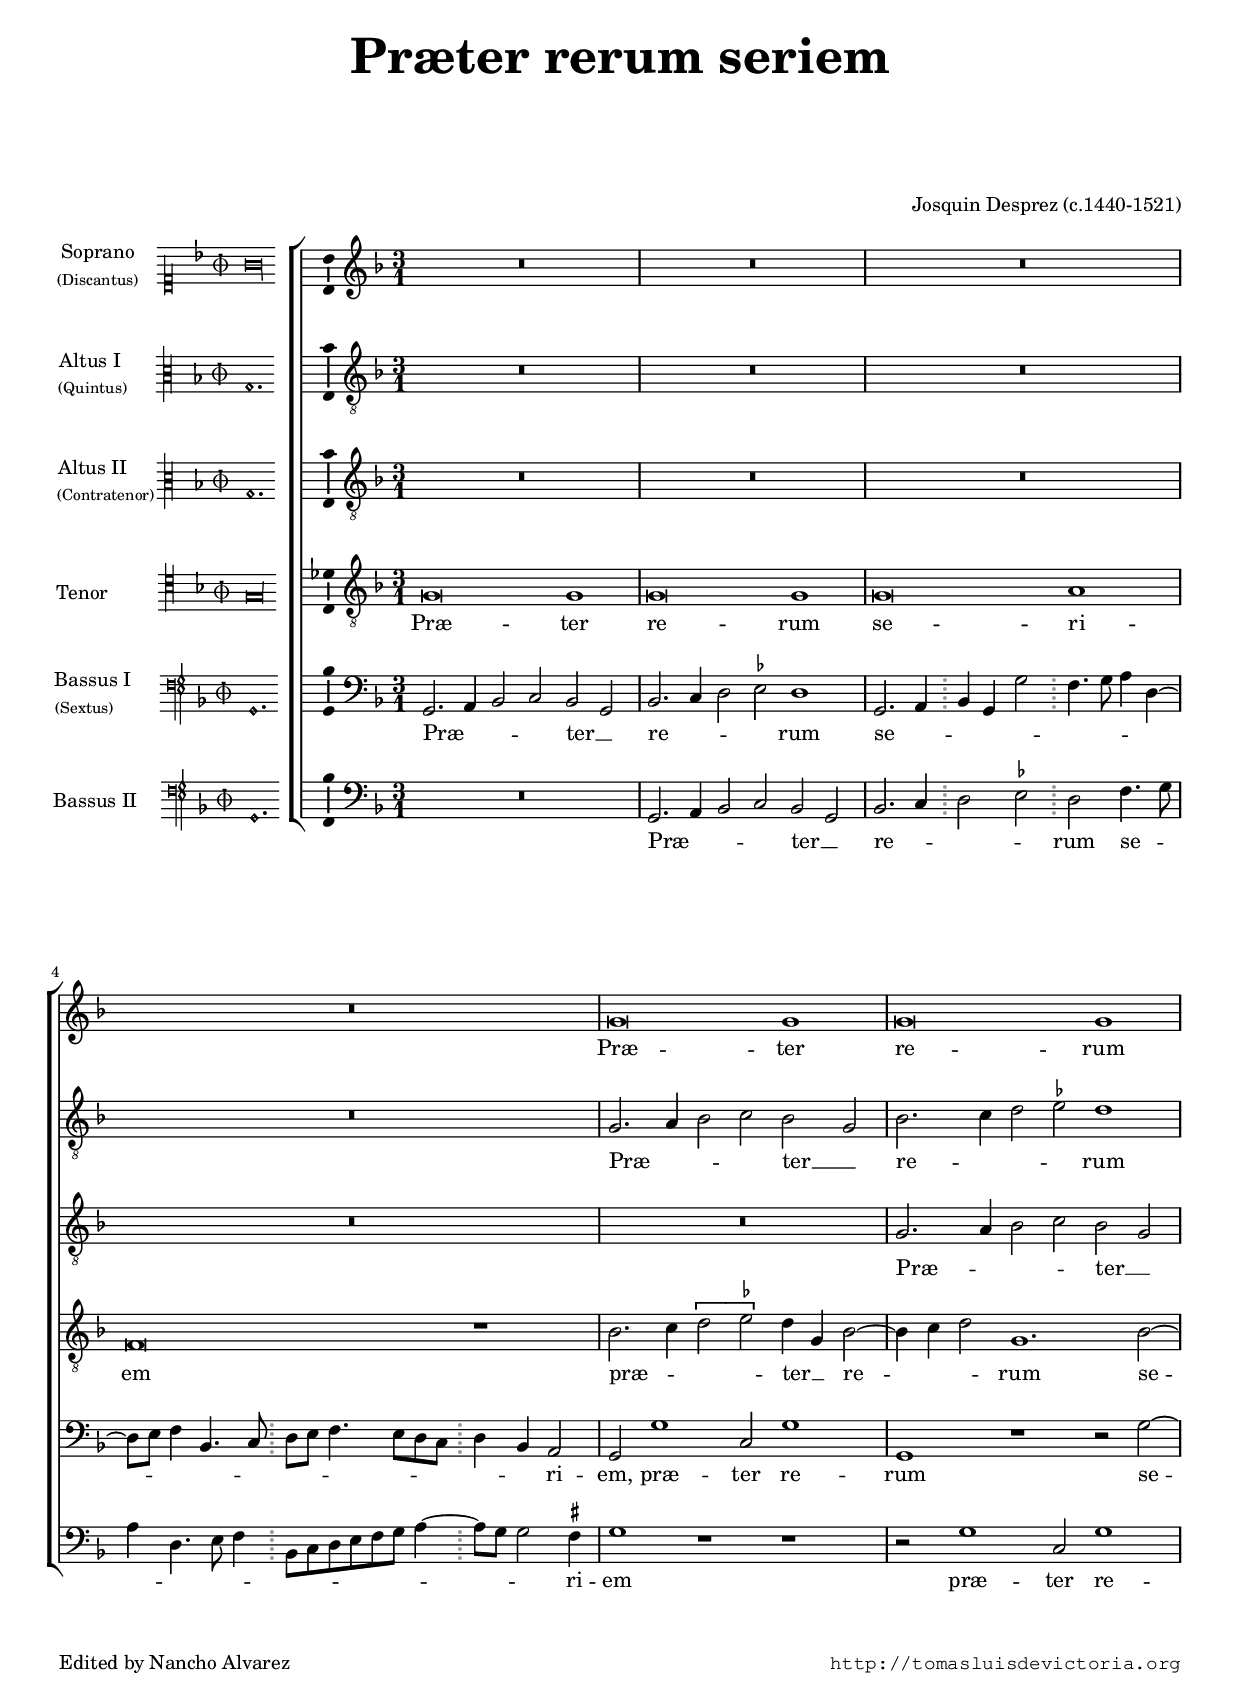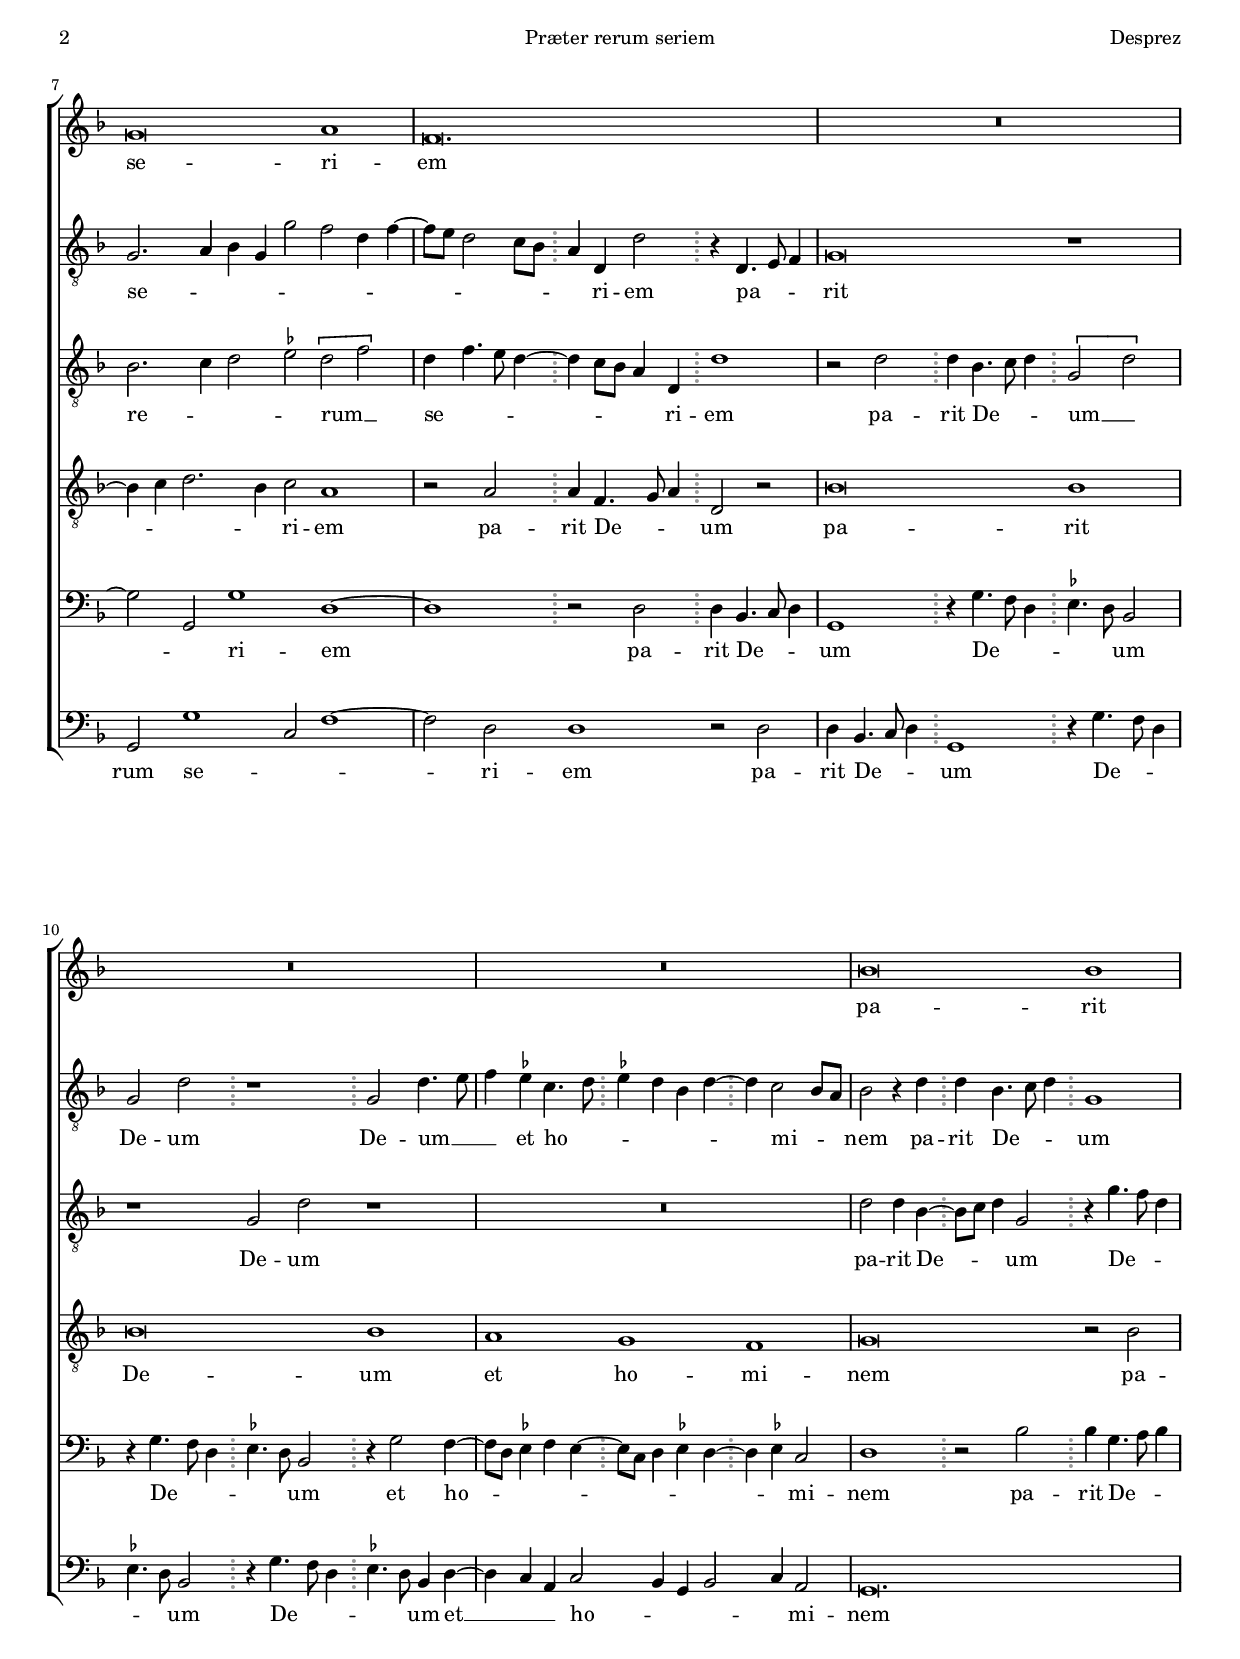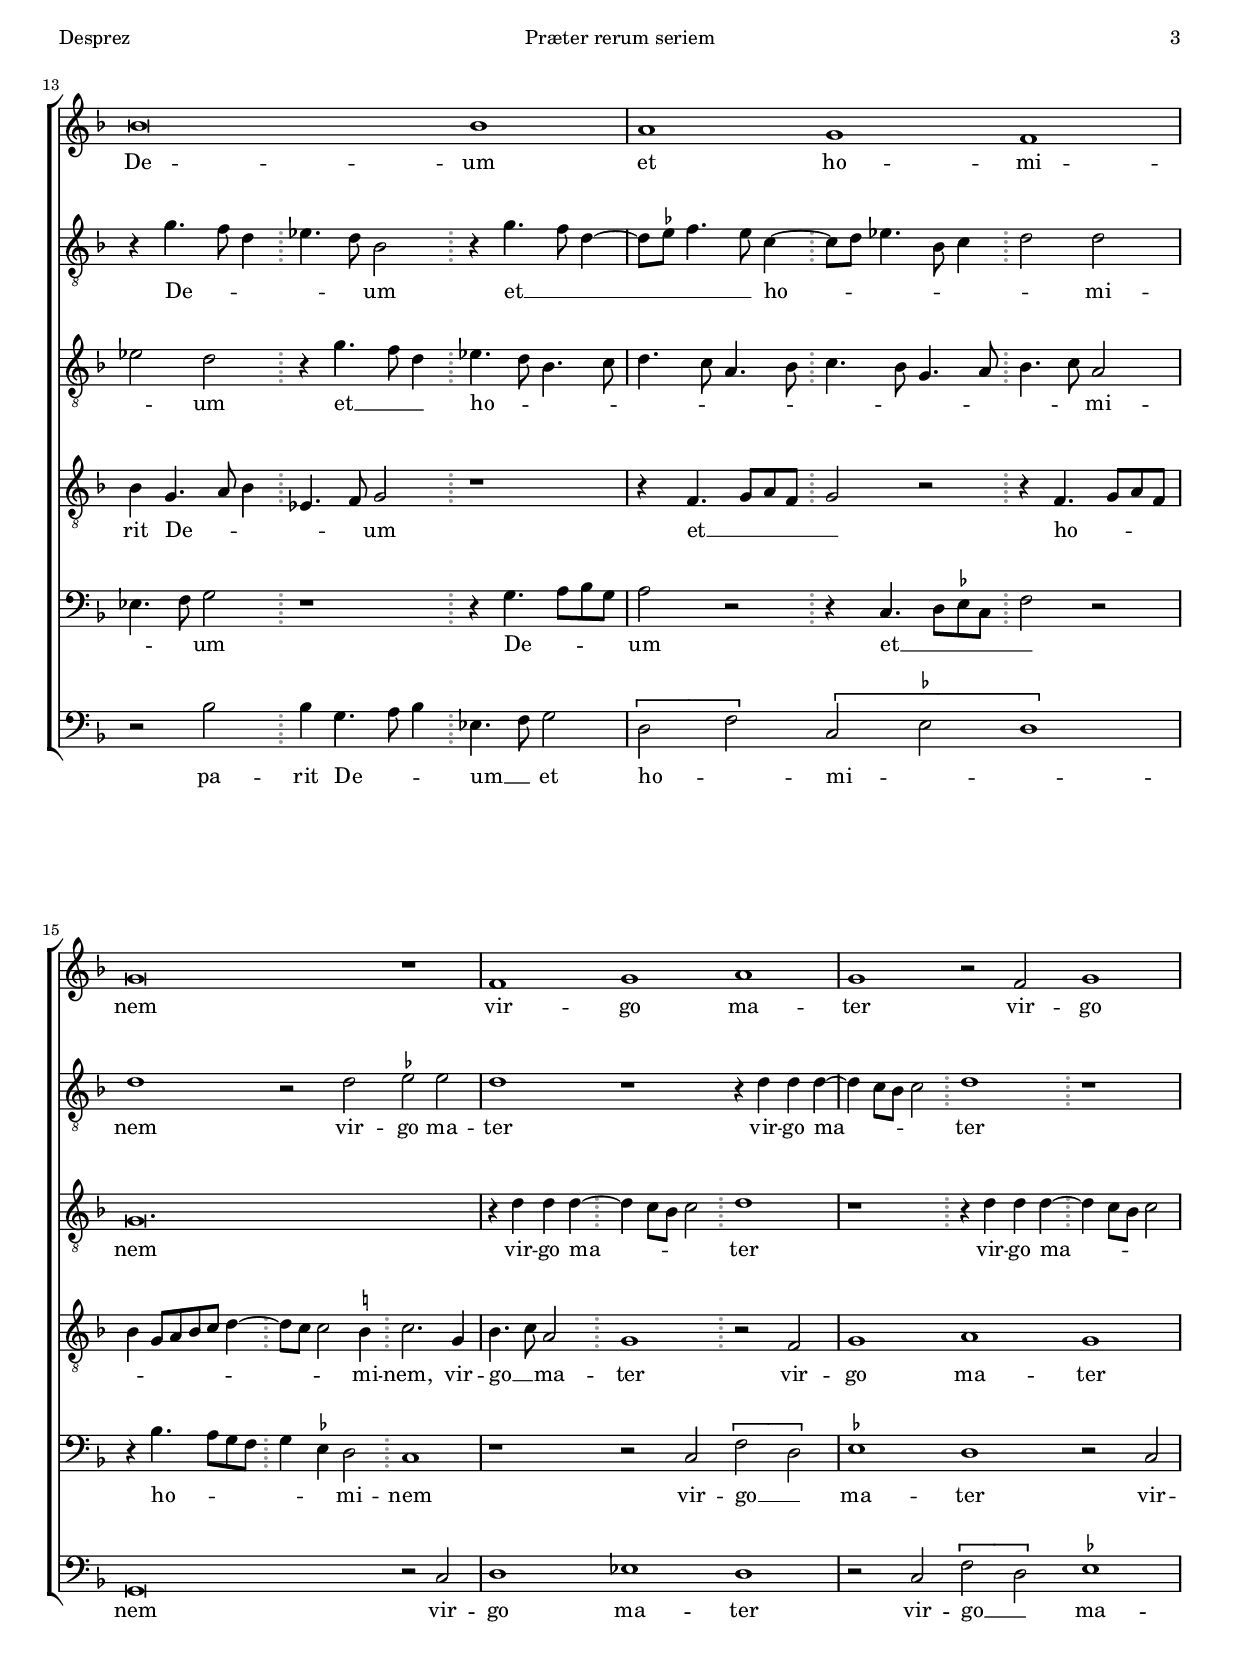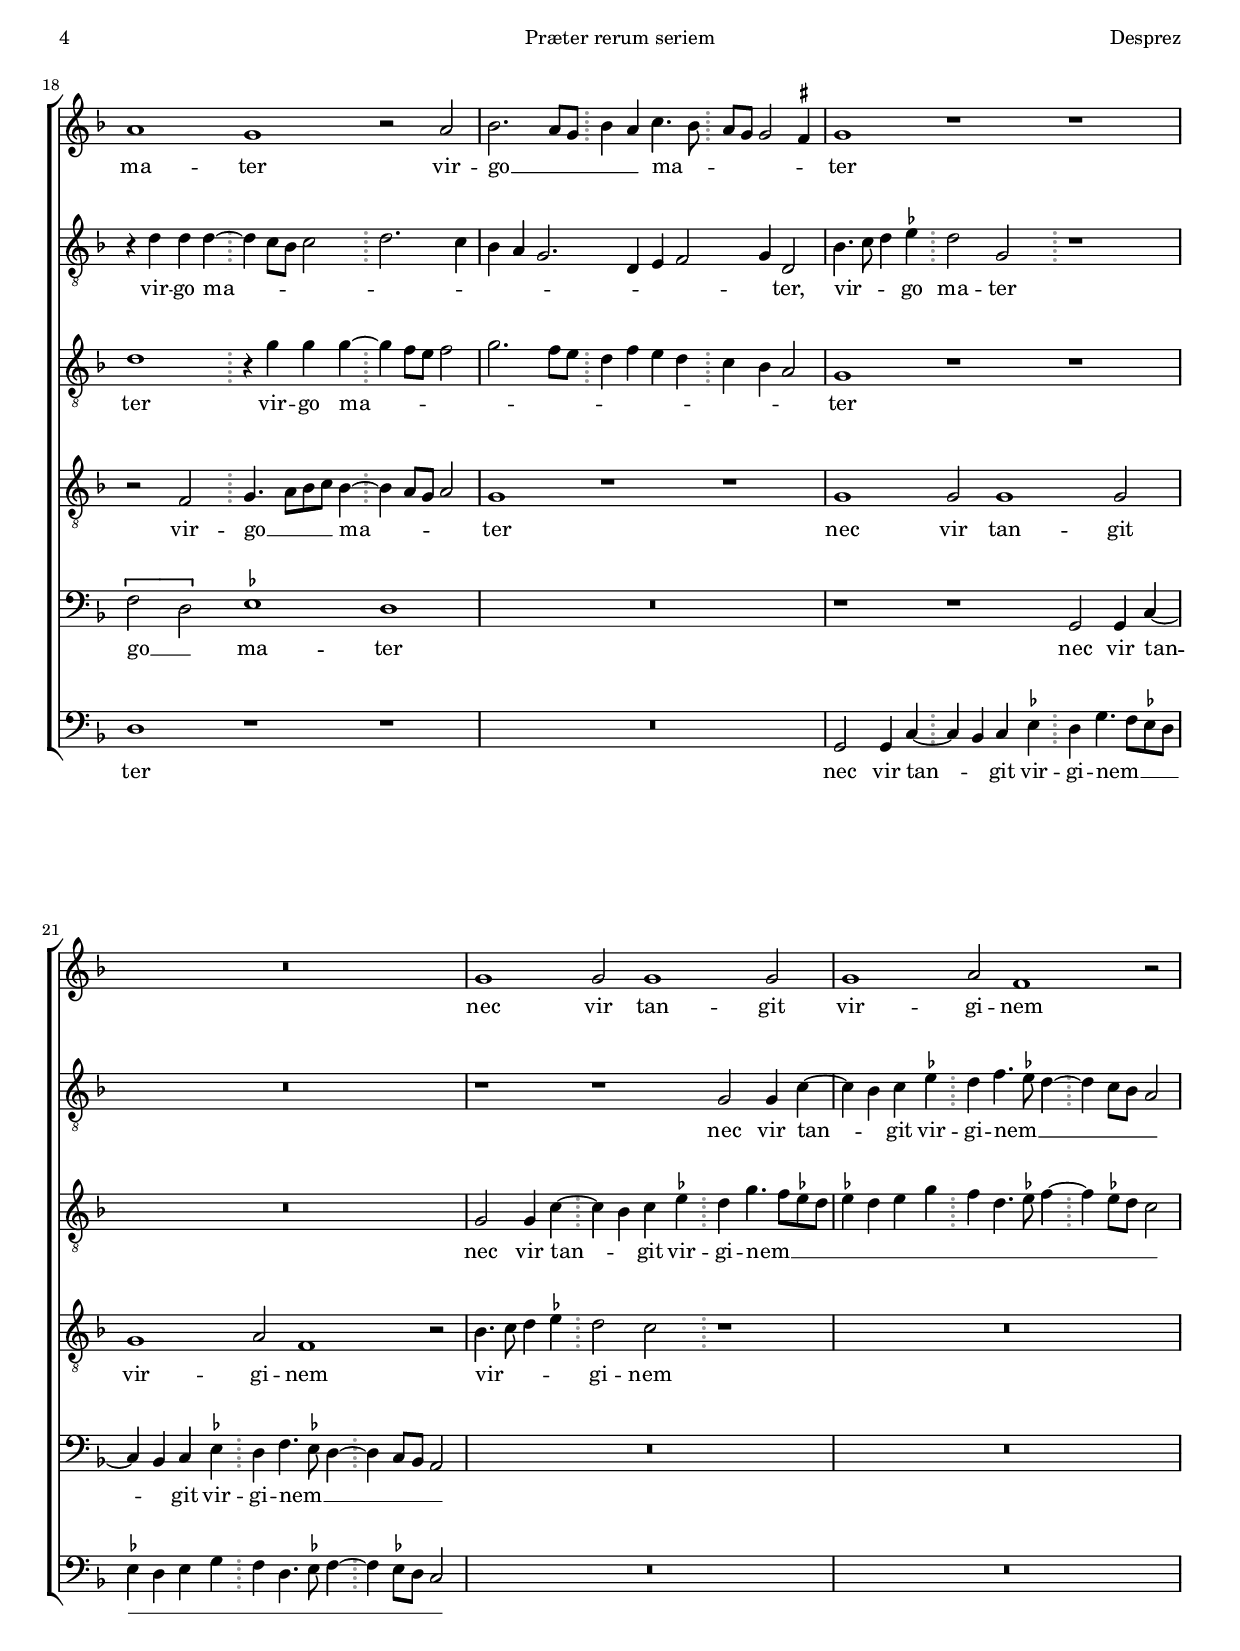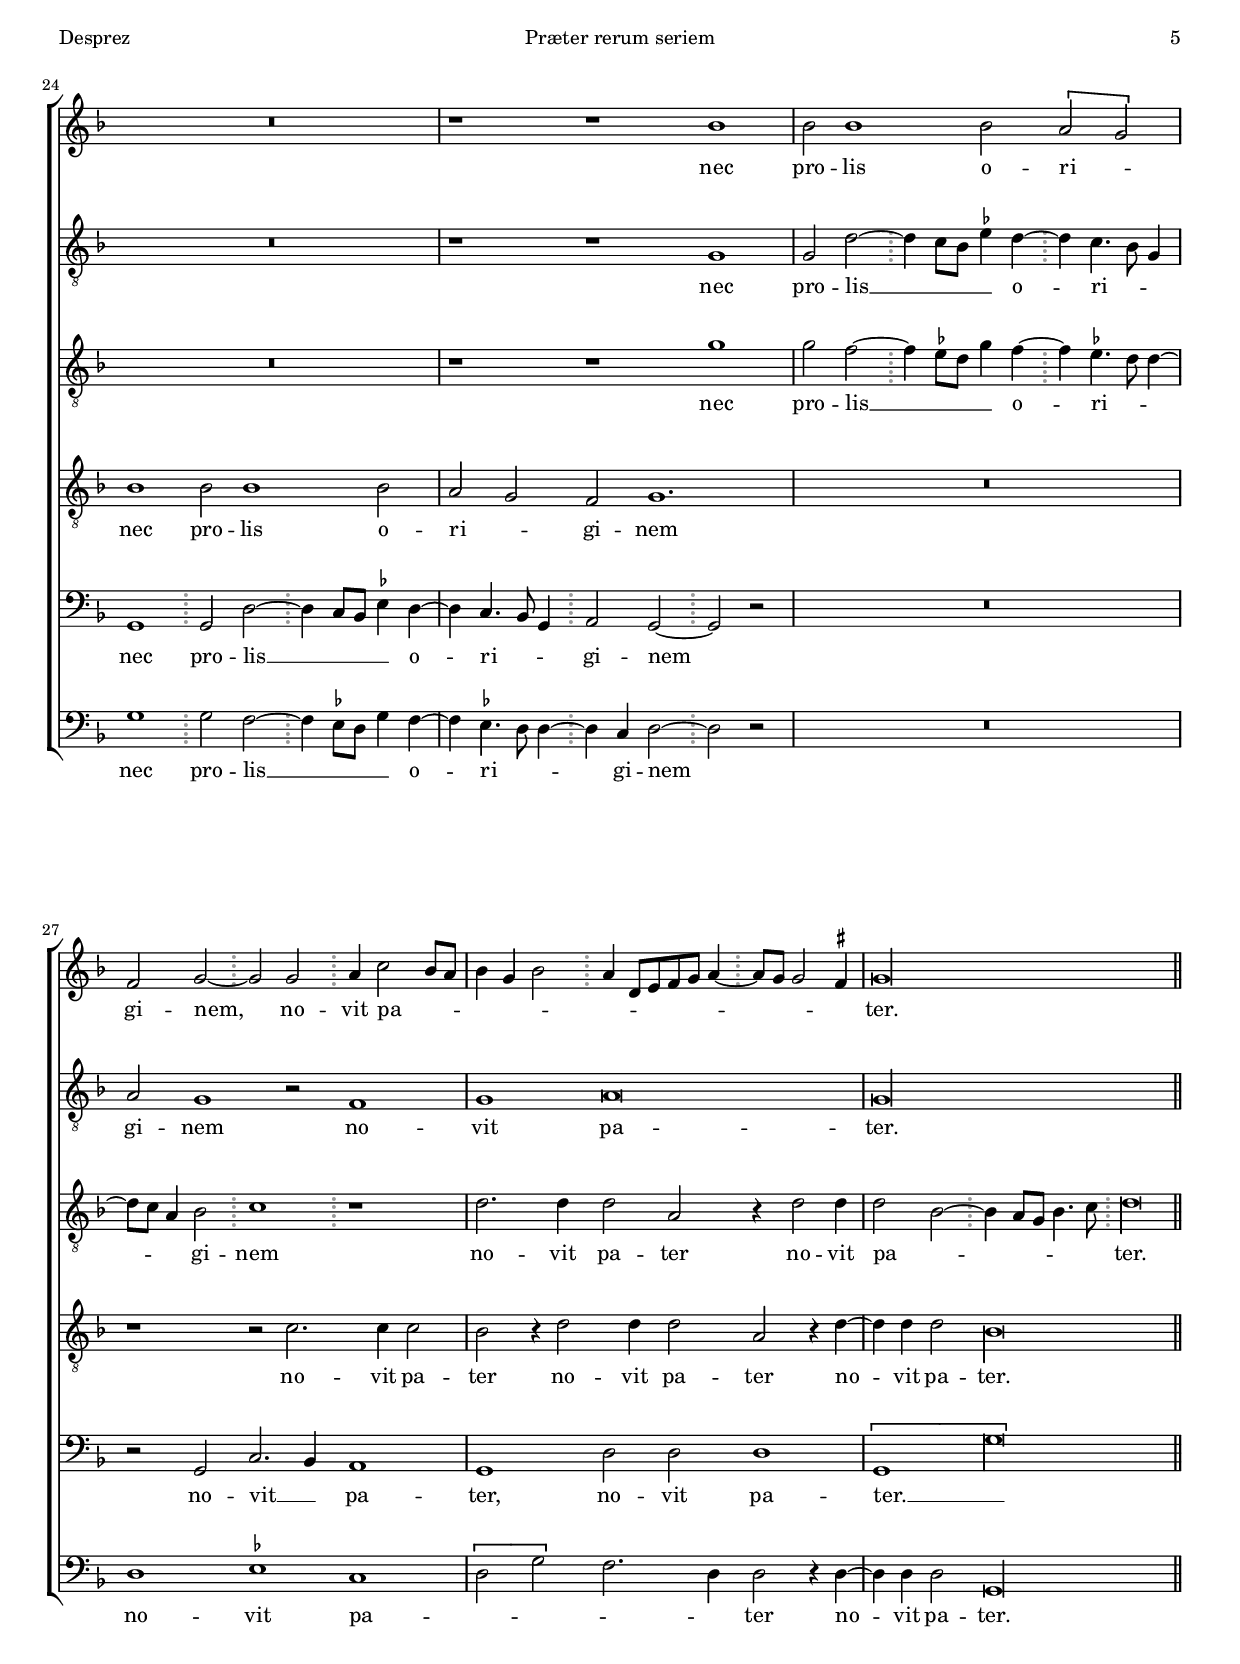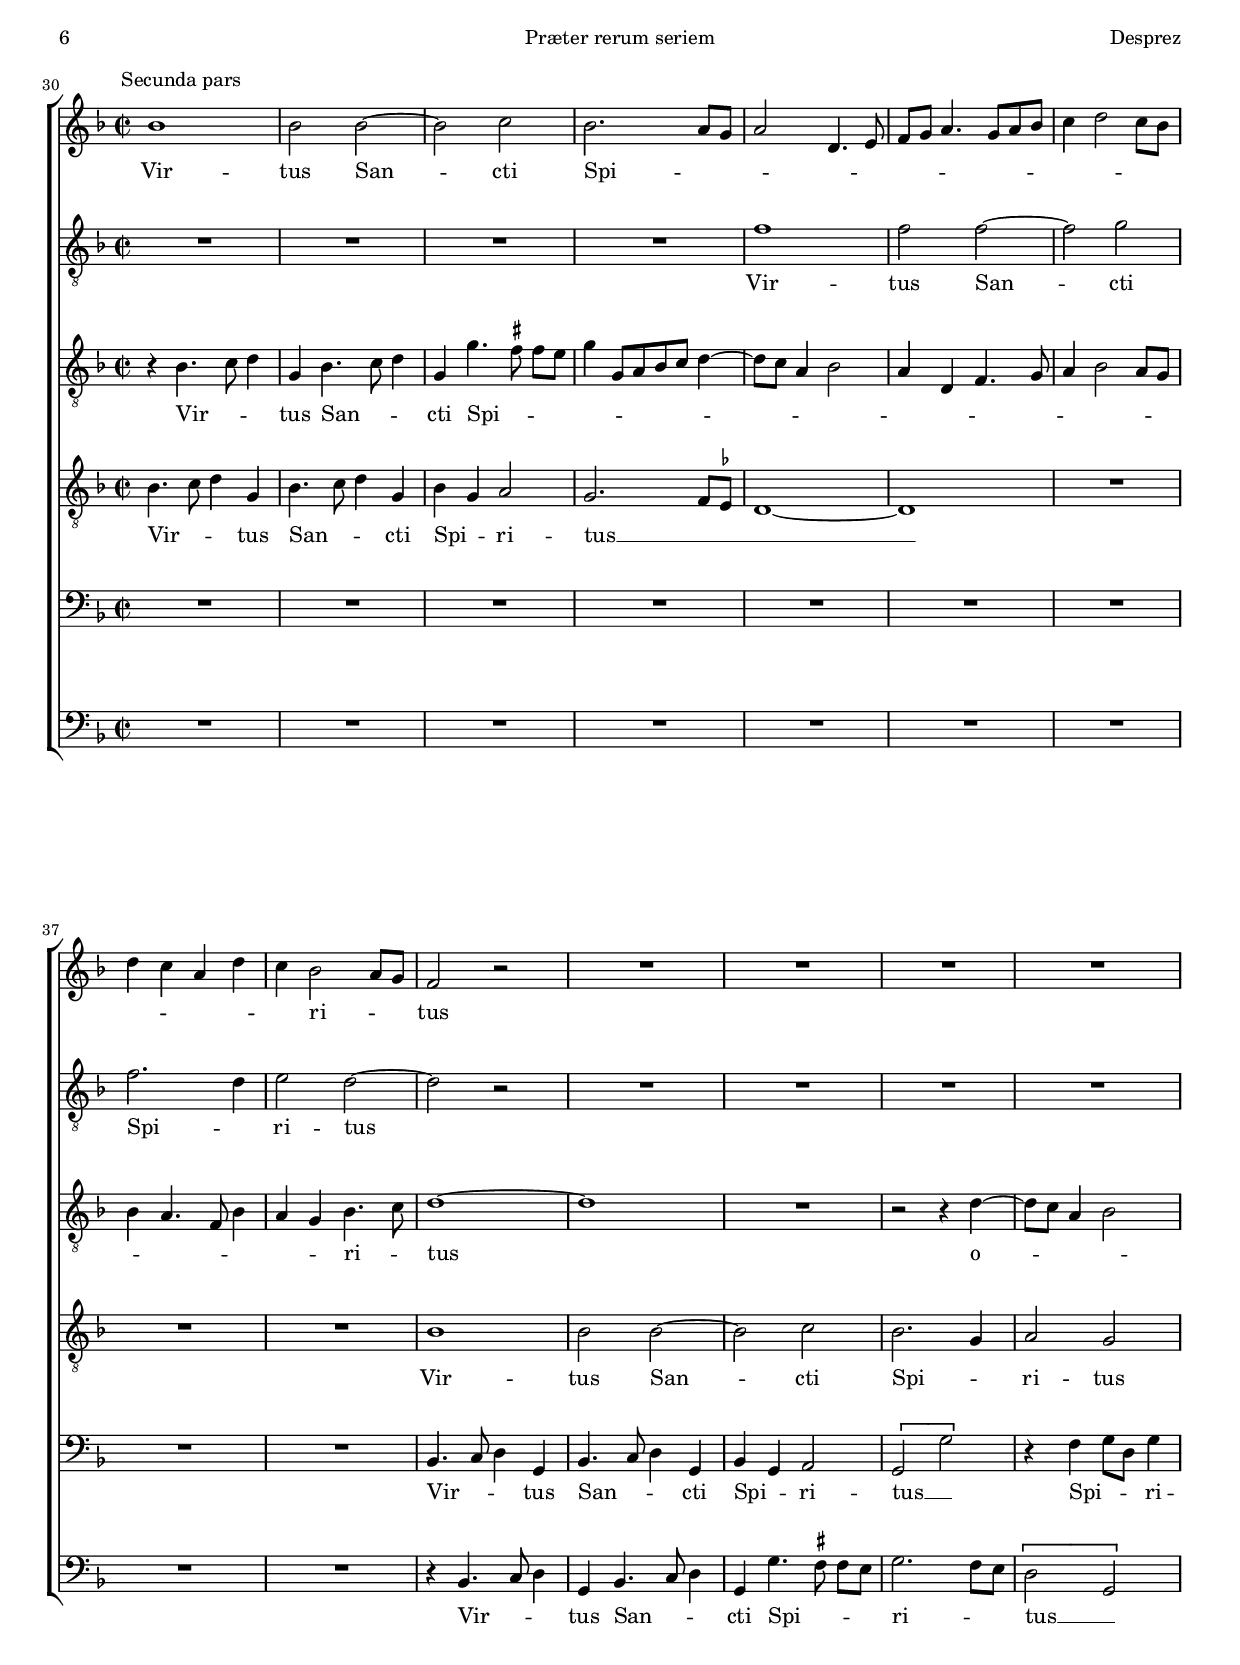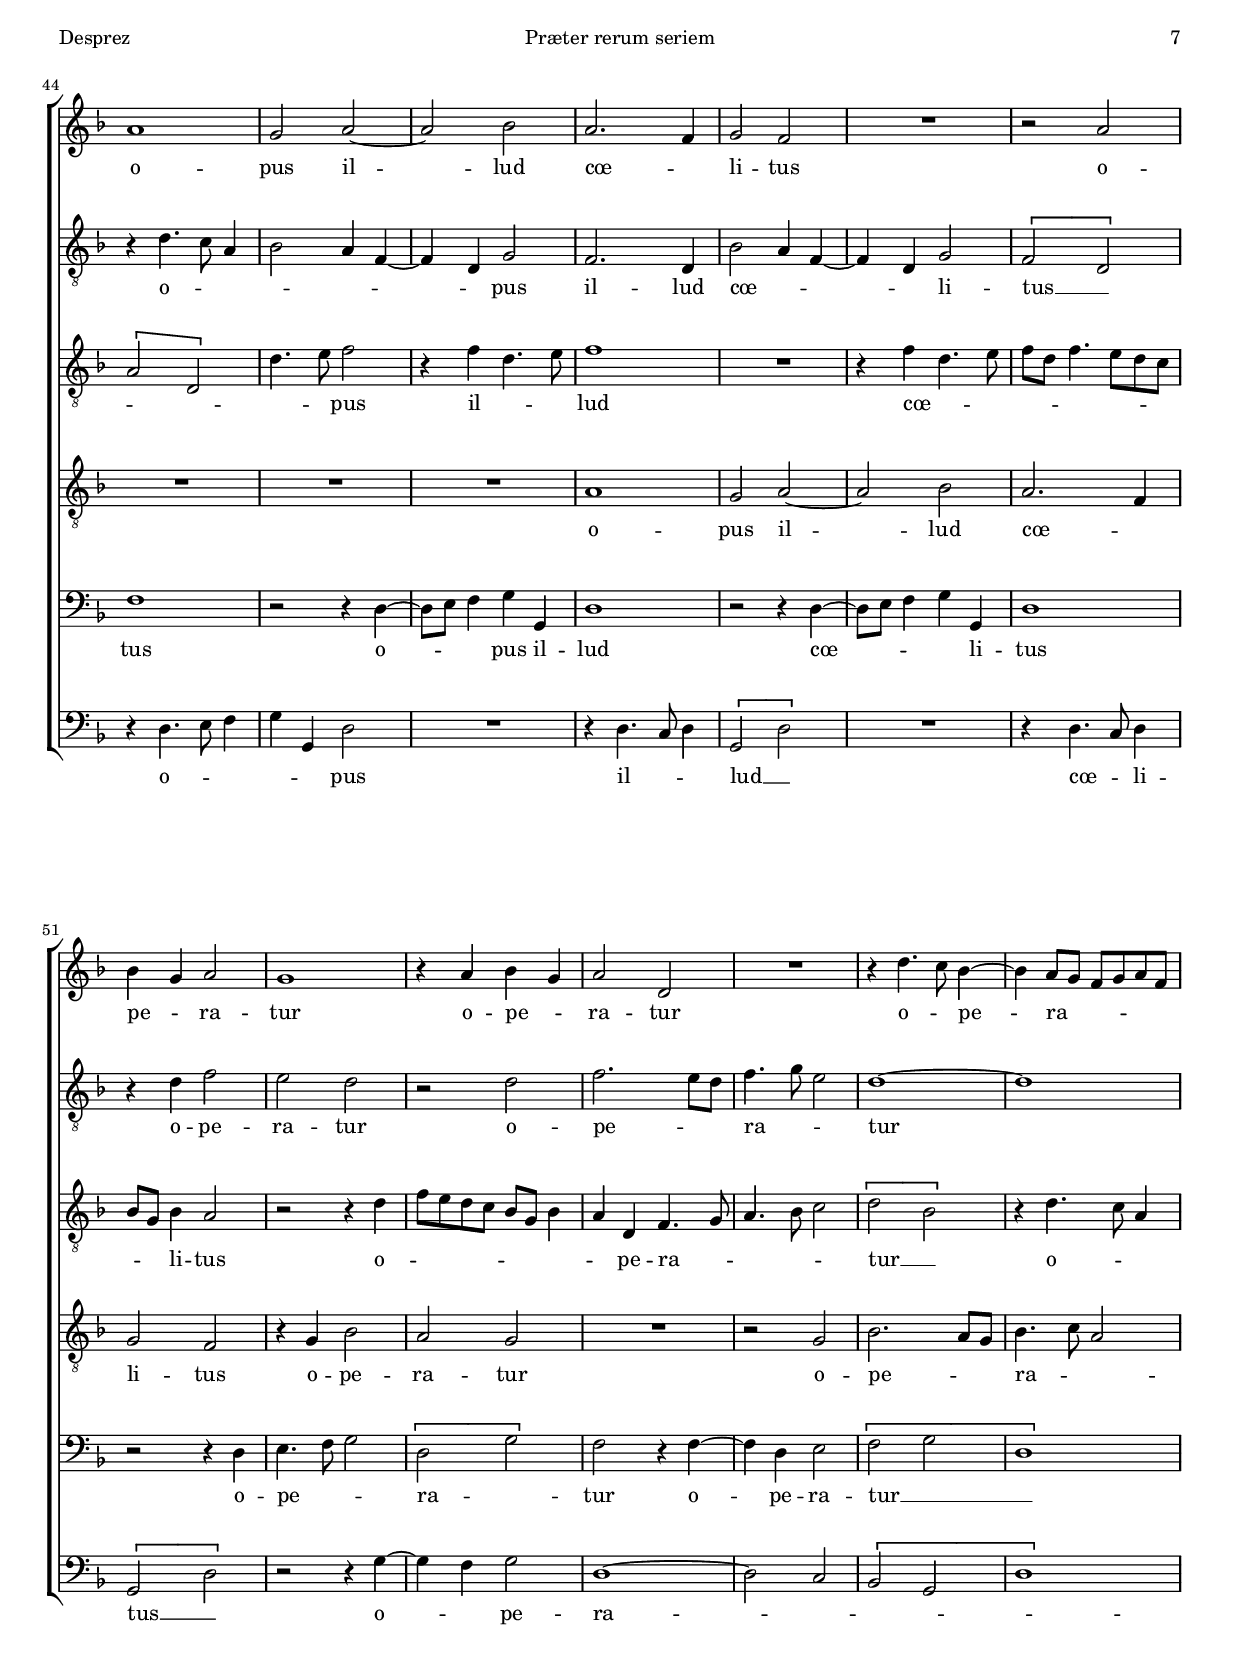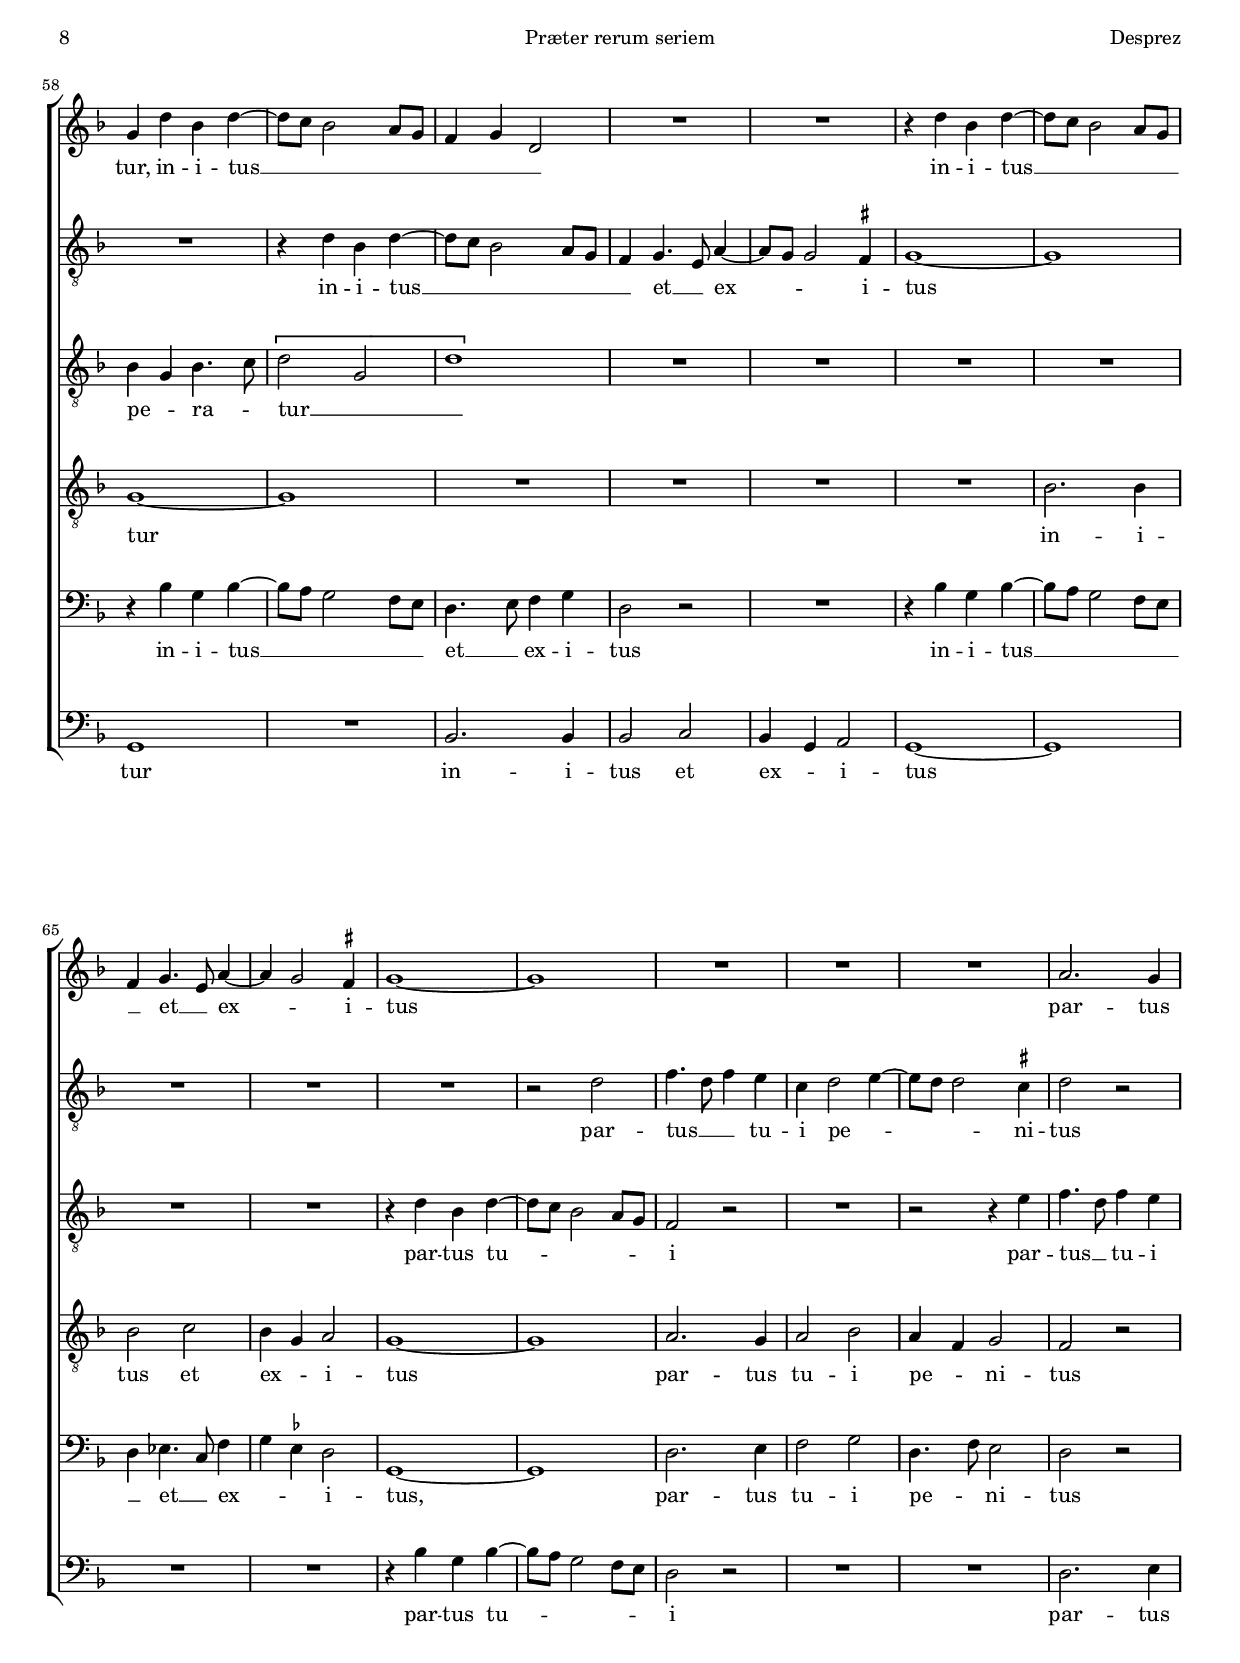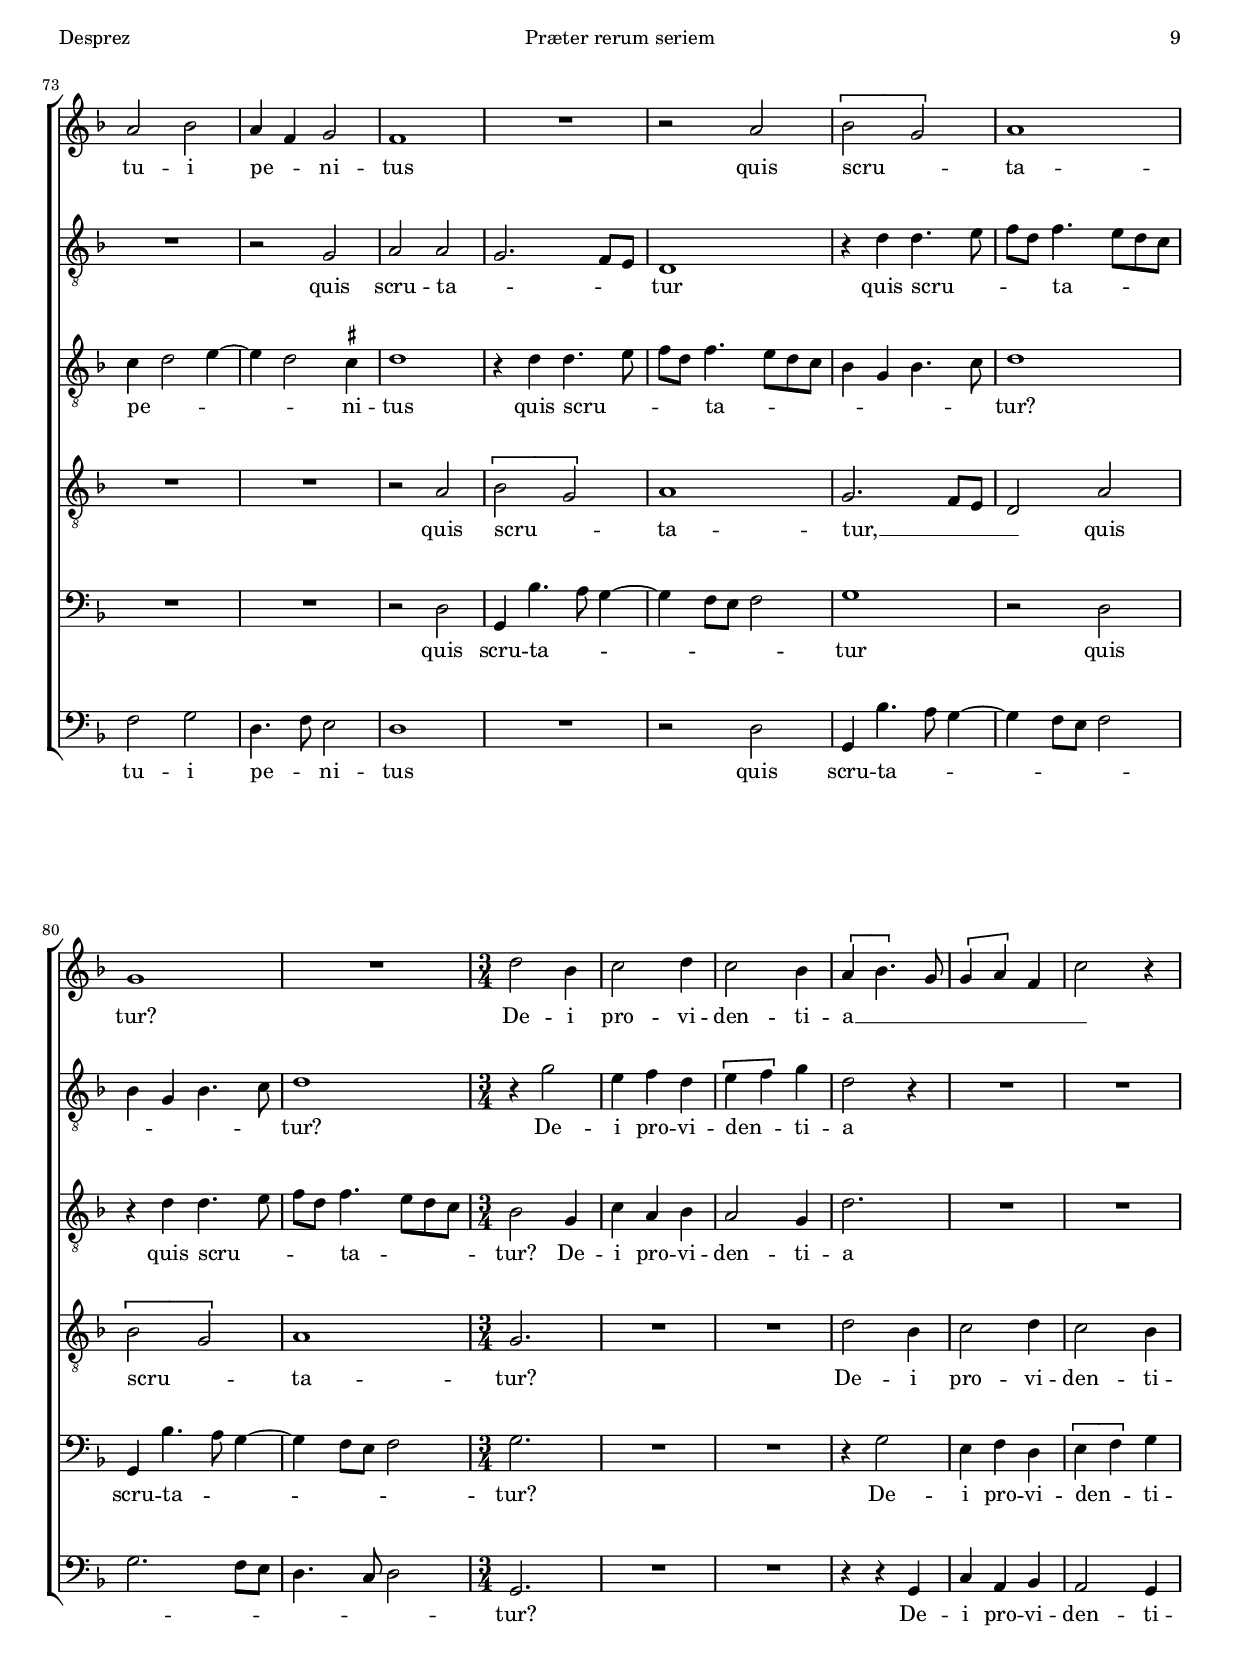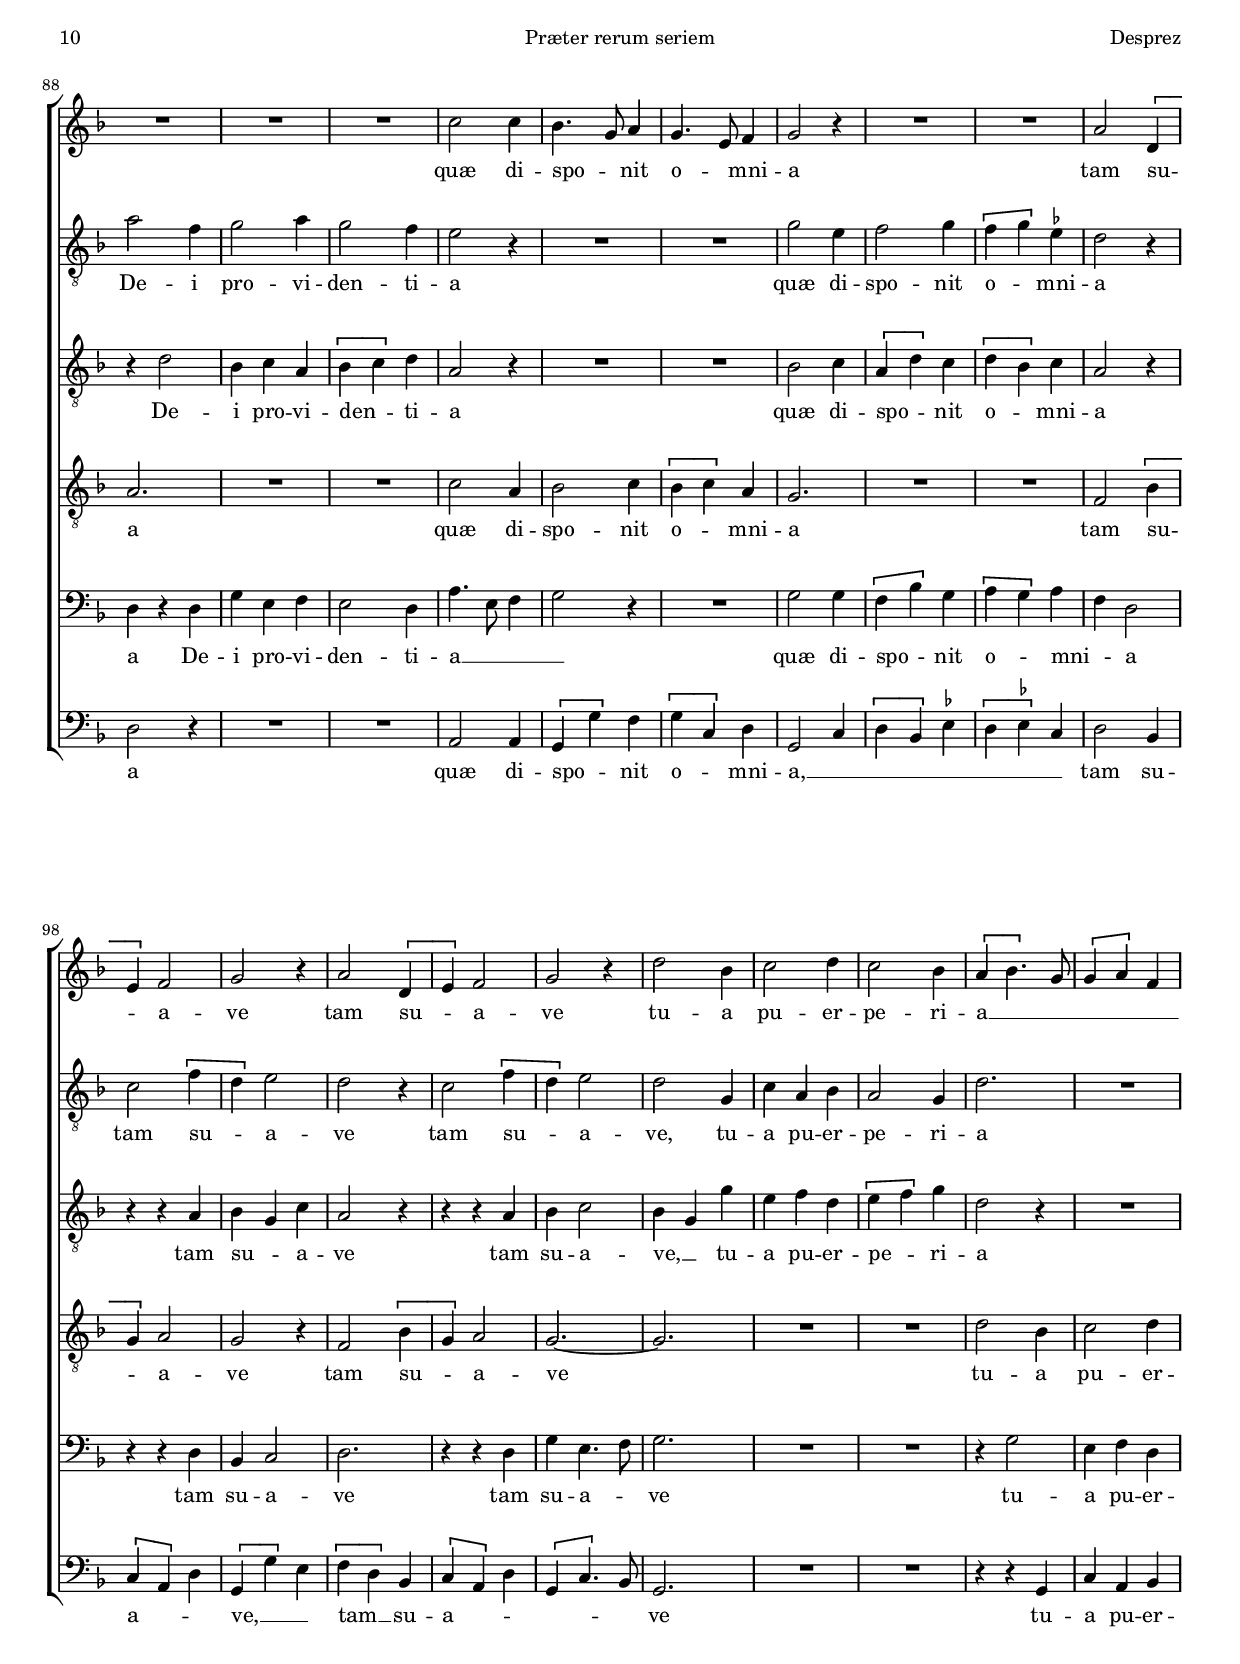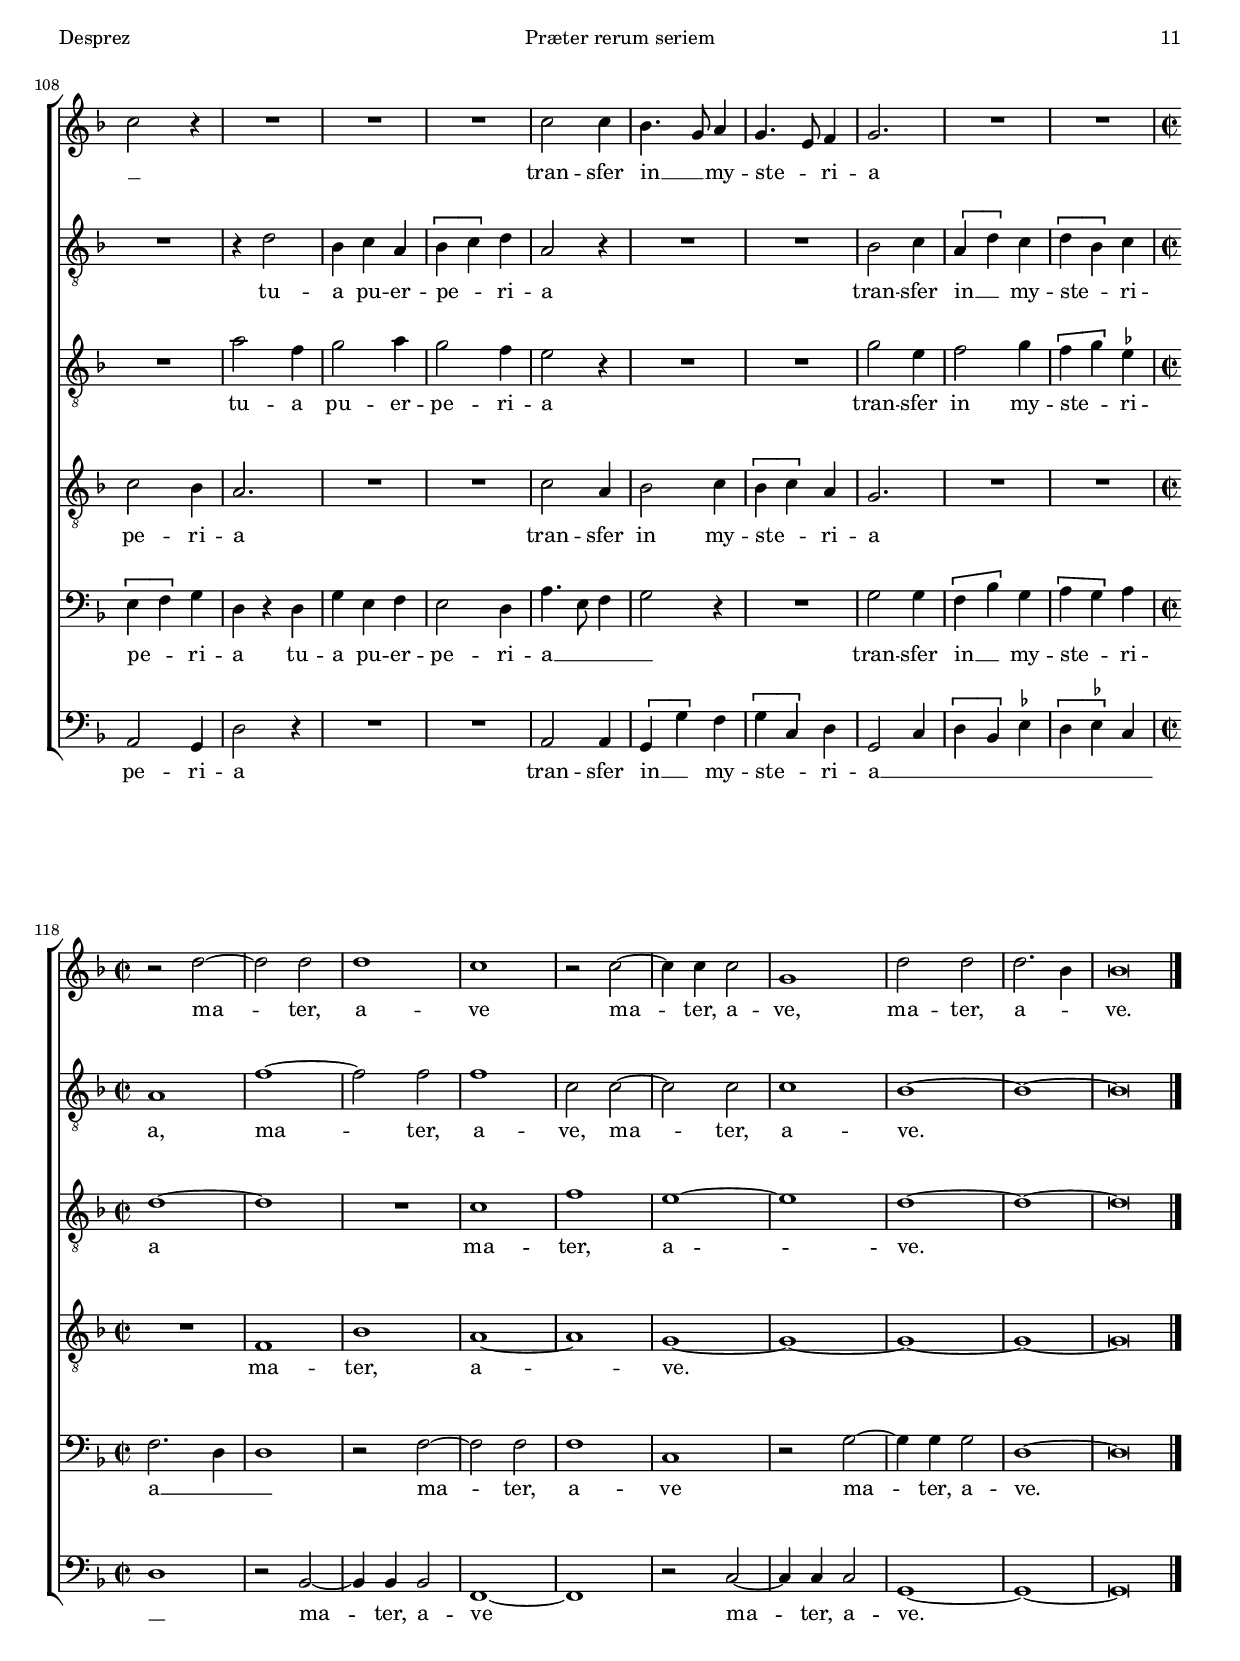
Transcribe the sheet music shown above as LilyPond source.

\version "2.18.0"

#(set-default-paper-size "a4")
#(set-global-staff-size 17.0)
#(ly:set-option 'point-and-click #f)
%mobile -s13.2 -i3.2

italicas=\override LyricText.font-shape = #'italic
rectas=\override LyricText.font-shape = #'upright
ss=\once \set suggestAccidentals = ##t
incipitwidth = 20

barra={
	\once \override Staff.BarLine.X-offset = #-.65
	\once \override Staff.BarLine.color = #(rgb-color 0.6 0.6 0.6)
	\once \override Staff.BarLine.transparent = ##f
	\once \override Score.BarLine.transparent = ##t
	\noBreak \bar ";"
}

barras={
	s1
	\barra
	s1
	\barra
	s1
}


htitle="Præter rerum seriem"
hcomposer="Desprez"

\header {
	title=\markup{\fontsize #4 "Præter rerum seriem"}
	subtitle=\markup{\column{" " " " " " " "}}
%	subsubtitle=\markup{\column{" " " "}}
	composer="Josquin Desprez (c.1440-1521)"
        pdfauthor=\composer
	%opus="(-)"
	%poet=\markup{}
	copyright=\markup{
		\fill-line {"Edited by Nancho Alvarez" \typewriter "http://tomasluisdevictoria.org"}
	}
%	tagline=""
}

global={\key g \major \time 3/1 \skip 1*3/1*29 \bar "||" \pageBreak
	
	% la eleccion del compas 3/1 creo que es incorrecta
	% el simbolo de la fuente es [circulito con un 2]:
	% tempum perfectum, prolatio imperfecta, proportio dupla
	% ademas los valores estan reducidos a la mitad
	% creo que seria mas correcto 3/2
	
			\time 2/2 \skip 1*52 \time 3/4
			\skip 1*3/4*36 % valores reducidos a 1/4
			\time 2/2 \skip 1*10 \bar "|."
}


cantus=\relative c''{
	R1*3/1*4
	a\breve a1
	a\breve a1
	a\breve b1
	g\breve.
	R1*3/1*3
	c\breve c1
	c\breve c1
	b a g
	a\breve r1
	g1 a b
	a r2 g a1
	b a r2 b
	<<\barras
	{
	c2. b8 a c4 b d4. c8 b a a2 \ss gis4
	}
	>>
	a1 r r
	R1*3/1
	a1 a2 a1 a2
	a1 b2 g1 r2
	R1*3/1
	r1 r c
	c2 c1 c2 \[b a\]
	<<\repeat unfold 2 \barras
	{
	g2 a2 ~ a a2 b4 d2 c8 b
	c4 a c2 b4 e,8 fis g a b4 ~ b8 a8 a2 \ss gis4
	}
	>>
	a\longa*3/4
	\override Score.TimeSignature.break-visibility = #'#(#f #t #t)
        \override TextScript.X-offset = #-3
	\override TextScript.padding = #2
	s4*0^\markup{"Secunda pars"}
	c1
	\revert Score.TimeSignature.break-visibility
	c2 c ~
	c d
	c2. b8 a
	b2 e,4. fis8
	g8 a b4. a8 b c
	d4 e2 d8 c
	e4 d b e 
	d c2 b8 a
	g2 r
	R1*4
	b1
	a2 b ~
	b c
	b2. g4
	a2 g
	R1
	r2 b
	c4 a b2
	a1
	r4 b c a
	b2 e,
	R1
	r4 e'4. d8 c4 ~
	c b8 a g a b g
	a4 e' c e ~
	e8 d c2 b8 a
	g4 a e2
	R1*2
	r4 e'4 c e ~
	e8 d c2 b8 a
	g4 a4. fis8 b4 ~ % fa natural? no, el tritono es muy forzado
	b4 a2 \ss gis4
	a1 ~
	a
	R1*3
	b2. a4
	b2 c
	b4 g a2
	g1
	R1
	r2 b
	\[c2 a\]
	b1
	a
	R1
	e'2 c4
	d2 e4
	d2 c4
	\[b4 c4.\] a8
	\[a4 b\] g
	d'2 r4
	R1*3/4*3
	d2 d4
	c4. a8 b4
	a4. fis8 g4
	a2 r4
	R1*3/4*2
	b2 \[e,4
	fis\] g2
	a2 r4
	b2 \[e,4
	fis\] g2
	a r4
	e'2 c4
	d2 e4
	d2 c4
	\[b4 c4.\] a8
	\[a4 b\] g
	d'2 r4
	R1*3/4*3
	d2 d4
	c4. a8 b4
	a4. fis8 g4
	a2.
	R1*3/4*2
	r2 e' ~
	e e
	e1
	d
	r2 d ~
	d4 d d2
	a1
	e'2 e
	e2. c4
	c\breve*1/2
}

altus=\relative c'{
	R1*3/1*5
	a2. b4 c2 d c a
	c2. d4 e2 \ss f \[e g\]
	<<\repeat unfold 2 \barras
	{
	e4 g4. fis8 e4 ~ e d8 c b4 e, e'1
	r2 e e4 c4. d8 e4 \[a,2 e'\]
	}
	>>
	r1 a,2 e' r1
	R1*3/1
	<<\repeat unfold 3 \barras
	{
	e2 e4 c4 ~ c8 d8 e4 a,2 r4 a'4. g8 e4
	f2 e r4 a4. g8 e4 f!4. e8 c4. d8
	e4. d8 b4. c8 d4. c8 a4. b8 c4. d8 b2
	}
	>>
	a\breve.
	<<\repeat unfold 4 \barras
	{
	r4 e' e e4 ~ e d8 c d2 e1
	r1 r4 e e e4 ~ e d8 c d2
	e1 r4 a4 a a4 ~ a g8 fis g2
	a2. g8 fis e4 g fis e d c b2
	}
	>>
	a1 r r
	R1*3/1
	<<\repeat unfold 2 \barras
	{
	a2 a4 d4 ~ d c4 d \ss f e a4. g8 \ss f! e % el primer f, alguna version pone fis
	\ss f4 e f a g e4. \ss f!8 g4 ~ g \ss f!8 e d2
	}
	>>
	R1*3/1
	r1 r a'1
	<<{\barras \barras s1 s s \barras}
	{
	a2 g2 ~ g4 \ss f8 e a4 g4 ~ g \ss f!4. e8 e4 ~
	e8 d b4 c2 d1 r
	e2. e4 e2 b r4 e2 e4
	e2 c2 ~ c4 b8 a c4. d8 e\longa*1/4
	}
	>>
	r4 c4. d8 e4
	a, c4. d8 e4
	a, a'4. \ss gis8 gis[ fis]
	a4 a,8[ b c d] e4 ~
	e8 d b4 c2
	b4 e, g4. a8
	b4 c2 b8 a
	c4 b4. g8 c4
	b4 a c4. d8
	e1 ~
	e
	R1
	r2 r4 e ~
	e8 d b4 c2
	\[b2 e,\]
	e'4. fis8 g2
	r4 g e4. fis8
	g1
	R1
	r4 g e4. fis8
	g8 e g4. fis8 e d
	c a c4 b2
	r2 r4 e
	g8 fis e d c a c4
	b e, g4. a8
	b4. c8 d2
	\[e2 c\]
	r4 e4. d8 b4
	c4 a c4. d8
	\[e2 a,
	e'1\]
	R1*6
	r4 e c e ~
	e8 d c2 b8 a
	g2 r
	R1
	r2 r4 fis'
	g4. e8 g4 fis
	d e2 fis4 ~
	fis e2 \ss dis4
	e1
	r4 e4 e4. fis8
	g e g4. fis8 e d
	c4 a c4. d8 e1
	r4 e e4. fis8
	g e g4. fis8 e d
	c2 a4
	d4 b c
	b2 a4
	e'2.
	R1*3/4*2
	r4 e2
	c4 d b
	\[c4 d\] e
	b2 r4
	R1*3/4*2
	c2 d4
	\[b4 e\] d
	\[e4 c\] d
	b2 r4
	r r b
	c4 a d
	b2 r4
	r r b
	c d2
	c4 a a'
	fis g e
	\[fis4 g\] a
	e2 r4
	R1*3/4*2
	b'2 g4
	a2 b4
	a2 g4
	fis2 r4
	R1*3/4*2
	a2 fis4
	g2 a4
	\[g4 a\] \ss f
	e1 ~
	e
	R1
	d1
	g
	fis ~
	fis
	e ~
	e ~
	e\breve*1/2
}

altusdos=\relative c'{
	R1*3/1*4
	a2. b4 c2 d c a
	c2. d4 e2 \ss f e1
	a,2. b4 c a a'2 g e4 g ~
	<<\barras
	{
	g8 fis e2 d8 c b4 e, e'2 r4 e,4. fis8 g4
	}
	>>
	a\breve r1
	<<\repeat unfold 5 \barras
	{
	a2 e' r1 a,2 e'4. fis8
	g4 \ss f d4. e8 \ss f!4 e c e4 ~ e d2 c8 b
	c2 r4 e e c4. d8 e4 a,1
	r4 a'4. g8 e4 f4. e8 c2 r4 a'4. g8 e4 ~
	e8 \ss f8 g4. f8 d4 ~ d8 e f!4. c8 d4 e2 e
	% e8 \ss f8 g4. f8 d4 e \ss f!4. c8 d4 e2 e  % en una version
	
	}
	>>
	e1 r2 e \ss f f
	e1 r1 r4 e e e ~
	<<\repeat unfold 2 \barras
	{
	e4 d8 c d2 e1 r
	r4 e e e4 ~ e d8 c d2 e2. d4
	}
	>>
	c4 b a2. e4 fis g2 a4 e2
	<<\barras
	{
	c'4. d8 e4 \ss f e2 a, r1
	}
	>>
	R1*3/1
	r1 r a2 a4 d ~
	<<\barras
	{
	d c d \ss f e g4. \ss f!8 e4 ~ e d8 c b2
	}
	>>
	R1*3/1
	r1 r a
	<<\barras
	{
	a2 e'2 ~ e4 d8 c \ss f4 e ~ e d4. c8 a4
	}
	>>
	b2 a1 r2 g1
	a1 b\breve
	a\longa*3/4
	R1*4
	g'1
	g2 g ~
	g a
	g2. e4
	fis2 e ~
	e r
	R1*4
	r4 e4. d8 b4
	c2 b4 g ~
	g e a2
	g2. e4
	c'2 b4 g ~
	g e a2
	\[g2 e\]
	r4 e' g2
	fis2 e
	r2 e
	g2. fis8 e
	g4. a8 fis2
	e1 ~
	e
	R1
	r4 e c e ~
	e8 d c2 b8 a
	g4 a4. fis8 b4 ~
	b8 a a2 \ss gis4
	a1 ~
	a
	R1*3
	r2 e'2
	g4. e8 g4 fis
	d e2 fis4 ~
	fis8 e e2 \ss dis4 % no lo tengo claro
	e2 r
	R1
	r2 a,
	b b 
	a2. g8 fis
	e1
	r4 e' e4. fis8
	g e g4. fis8 e d
	c4 a c4. d8
	e1
	r4 a2
	fis4 g e
	\[fis g\] a
	e2 r4
	R1*3/4*2
	b'2 g4
	a2 b4
	a2 g4
	fis2 r4
	R1*3/4*2
	a2 fis4
	g2 a4
	\[g4 a\] \ss f
	e2 r4
	d2 \[g4
	e\] fis2
	e r4
	d2 \[g4
	e\] fis2
	e a,4
	d b c
	b2 a4
	e'2.
	R1*3/4*2
	r4 e2
	c4 d b
	\[c d\] e
	b2 r4
	R1*3/4*2
	c2 d4
	\[b4 e\] d
	\[e c\] d4
	b1
	g' ~
	g2 g
	g1
	d2 d ~
	d d 
	d1
	c1 ~
	c ~
	c\breve*1/2
}

tenor=\relative c'{
	a\breve a1
	a\breve a1
	a\breve b1
	g\breve r1
	c2. d4 \[e2 \ss f\] e4 a, c2 ~
	c4 d e2 a,1. c2 ~
	c4 d e2. c4 d2 b1
	<<\barras
	{
	r2 b b4 g4. a8 b4 e,2 r
	}
	>>
	c'\breve c1
	c\breve c1
	b a g
	a\breve r2 c
	<<\repeat unfold 4 \barras
	{
	c4 a4. b8 c4 f,4. g8 a2 r1
	r4 g4. a8 b g a2 r r4 g4. a8 b g
	% r4 g4 g8 a8 b g a2 r r4 g4. a8 b g % en una version
	c4 a8 b c d e4 ~ e8 d8 d2 \ss cis4 d2. a4
	c4. d8 b2 a1 r2 g
	}
	>>
	a1 b a
	<<\barras
	{
	r2 g a4. b8 c d c4 ~ c b8 a b2
	}
	>>
	a1 r r
	a1 a2 a1 a2
	a1 b2 g1 r2
	<<\barras
	{
	c4. d8 e4 \ss f e2 d r1
	}
	>>
	R1*3/1
	c1 c2 c1 c2
	b2 a g a1.
	R1*3/1
	r1 r2 d2. d4 d2
	c2 r4 e2 e4 e2 b r4 e ~
	e4 e e2 c\longa*1/2
	c4. d8 e4 a,
	c4. d8 e4 a,
	c a b2
	a2. g8 \ss f % fa sostenido? rm dice que no
	e1 ~
	e
	R1*3
	c'1
	c2 c ~
	c d
	c2. a4
	b2 a
	R1*3
	b1
	a2 b ~
	b c
	b2. g4
	a2 g
	r4 a c2
	b a
	R1
	r2 a
	c2. b8 a
	c4. d8 b2
	a1 ~
	a
	R1*4
	c2. c4
	c2 d
	c4 a b2
	a1 ~
	a
	b2. a4
	b2 c
	b4 g a2
	g r
	R1*2
	r2 b 
	\[c a\]
	b1
	a2. g8 fis
	e2 b'
	\[c2 a\]
	b1
	a2.
	R1*3/4*2
	e'2 c4
	d2 e4
	d2 c4
	b2.
	R1*3/4*2
	d2 b4
	c2 d4
	\[c4 d\] b4
	a2.
	R1*3/4*2
	g2 \[c4
	a\] b2
	a2 r4
	g2 \[c4
	a\] b2
	a2. ~
	a
	R1*3/4*2
	e'2 c4
	d2 e4
	d2 c4
	b2.
	R1*3/4*2
	d2 b4
	c2 d4
	\[c4 d\] b
	a2.
	R1*3/4*2
	R1
	g1
	c
	b ~
	b
	a ~
	a ~
	a ~
	a ~
	a\breve*1/2
}

bassus=\relative c{
	R1*3/1
	a2. b4 c2 d c a
	<<\repeat unfold 2 \barras
	{
	c2. d4 e2 \ss f e g4. a8
	b4 e,4. fis8 g4 c,8[ d e fis g a] b4 ~ b8 a a2 \ss gis4
	}
	>>
	a1 r r
	r2 a1 d,2 a'1
	a,2 a'1 d,2 g1 ~
	g2 e e1 r2 e
	<<\repeat unfold 2 \barras
	{
	e4 c4. d8 e4 a,1 r4 a'4. g8 e4
	\ss f4. e8 c2 r4 a'4. g8 e4 \ss f!4. e8 c4 e ~
	}
	>>
	e d b d2 c4 a c2 d4 b2
	a\breve.
	<<\barras
	{
	r2 c'2 c4 a4. b8 c4 f,4. g8 a2
	}
	>>
	\[e2 g\] \[d \ss f e1\]
	a,\breve r2 d
	e1 f e
	r2 d \[g e\] \ss f1
	e1 r r
	R1*3/1
	<<\repeat unfold 2 \barras
	{
	a,2 a4 d ~ d c d \ss f e a4. g8 \ss f! e
	\ss f4 e f a g e4. \ss f!8 g4 ~ g \ss f!8 e d2
	}
	>>
	R1*3/1*2
	<<\repeat unfold 2 \barras
	{
	a'1 a2 g ~ g4 \ss f8 e a4 g ~
	g \ss f4. e8 e4 ~ e d4 e2 ~ e r2
	}
	>>
	R1*3/1
	e1 \ss f d
	\[e2 a\] g2. e4 e2 r4 e ~
	e4 e e2 a,\longa*1/2
	R1*9
	r4 c4. d8 e4
	a, c4. d8 e4
	a, a'4. \ss gis8 gis[ fis]
	a2. g8 fis
	\[e2 a,\]
	r4 e'4. fis8 g4
	a4 a, e'2
	R1
	r4 e4. d8 e4
	\[a,2 e'\]
	R1
	r4 e4. d8 e4
	\[a,2 e'\]
	r2 r4 a ~
	a g a2
	e1 ~
	e2 d
	\[c2 a
	e'1\]
	a,1
	R1
	c2. c4
	c2 d
	c4 a b2
	a1 ~
	a
	R1*2
	r4 c'a c ~
	c8 b a2 g8 fis
	e2 r
	R1*2
	e2. fis4
	g2 a
	e4. g8 fis2
	e1
	R1
	r2 e
	a,4 c'4. b8 a4 ~
	a g8 fis g2
	a2. g8 fis
	e4. d8 e2
	a,2.
	R1*3/4*2
	r4 r a
	d b c
	b2 a4
	e'2 r4
	R1*3/4*2
	b2 b4
	\[a4 a'\] g
	\[a d,\] e
	a,2 d4
	\[e c\] \ss f
	\[e \ss f\] d
	e2 c4
	\[d4 b\] e
	\[a, a'\] fis
	\[g e\] c
	\[d b\] e
	\[a, d4.\] c8
	a2.
	R1*3/4*2
	r4 r a
	d b c
	b2 a4
	e'2 r4
	R1*3/4*2
	b2 b4
	\[a4 a'\] g
	\[a d,\] e
	a,2 d4
	\[e4 c\] \ss f
	\[e \ss f\] d
	e1
	r2 c ~
	c4 c c2
	g1 ~
	g
	r2 d'2 ~
	d4 d d2
	a1 ~
	a ~
	a\breve*1/2
}

bassusdos=\relative c{
	a2. b4 c2 d c a
	c2. d4 e2 \ss f e1
	<<\repeat unfold 2 \barras 
	{
	a,2. b4 c a a'2 g4. a8 b4 e, ~
	e8 fis g4 c,4. d8 e fis g4. fis8 e d e4 c b2
	}
	>>
	a2 a'1 d,2 a'1
	a,1 r r2 a' ~
	a a, a'1 e ~
	<<\repeat unfold 8 \barras
	{
	e r2 e e4 c4. d8 e4
	a,1 r4 a'4. g8 e4 \ss f4. e8 c2
	r4 a'4. g8 e4 \ss f4. e8 c2 r4 a'2 g4 ~
	g8 e \ss f4 g f4 ~ f8 d8 e4 \ss f! e4 ~ e \ss f!4 d2
	e1 r2 c'2 c4 a4. b8 c4
	f,4. g8 a2 r1 r4 a4. b8 c a
	b2 r2 r4 d,4. e8 \ss f d g2 r
	r4 c4. b8 a g a4 \ss f e2 d1
	}
	>>
	r1 r2 d \[g e\]
	\ss f1 e r2 d
	\[g2 e\] \ss f1 e
	R1*3/1
	r1 r a,2 a4 d ~
	<<\barras
	{
	d4 c d \ss f e g4. \ss f!8 e4 ~ e4 d8 c b2
	}
	>>
	R1*3/1*2
	<<\repeat unfold 2 \barras
	{
	a1 a2 e'2 ~ e4 d8 c \ss f4 e ~
	e d4. c8 a4 b2 a2 ~ a r2
	}
	>>
	R1*3/1
	r2 a d2. c4 b1
	a1 e'2 e e1
	\[a,1 a'\longa*1/2\]
	R1*9
	c,4. d8 e4 a,
	c4. d8 e4 a,
	c a b2
	\[a2 a'\]
	r4 g4 a8 e a4
	g1
	r2 r4 e ~
	e8 fis g4 a a,
	e'1
	r2 r4 e ~
	e8 fis g4 a a,
	e'1
	r2 r4 e
	fis4. g8 a2
	\[e2 a\]
	g2 r4 g ~
	g e fis2
	\[g2 a
	e1\]
	r4 c' a c ~
	c8 b a2 g8 fis
	e4. fis8 g4 a
	e2 r
	R1
	r4 c' a c ~
	c8 b a2 g8 fis
	e4 f4. d8 g4
	a \ss f e2
	a,1 ~
	a
	e'2. fis4
	g2 a
	e4. g8 fis2
	e2 r
	R1*2
	r2 e
	a,4 c'4. b8 a4 ~
	a g8 fis g2
	a1
	r2 e
	a,4 c'4. b8 a4 ~
	a g8 fis g2
	a2.
	R1*3/4*2
	r4 a2
	fis4 g e
	\[fis4 g\] a
	e r e
	a fis g
	fis2 e4
	b'4. fis8 g4
	a2 r4
	R1*3/4
	a2 a4
	\[g4 c\] a
	\[b4 a\] b
	g e2
	r4 r e
	c d2
	e2.
	r4 r e
	a fis4. g8
	a2.
	R1*3/4*2
	r4 a2
	fis4 g e
	\[fis g\] a
	e r e
	a fis g
	fis2 e4
	b'4. fis8 g4
	a2 r4
	R1*3/4
	a2 a4
	\[g4 c\] a
	\[b4 a\] b
	g2. e4
	e1
	r2 g ~
	g g
	g1
	d
	r2 a' ~
	a4 a a2
	e1 ~
	e\breve*1/2
}


textocantus=\lyricmode{
Præ -- ter re -- rum se -- ri -- em
pa -- rit De -- um et ho -- mi -- nem
vir -- go ma -- ter
vir -- go ma -- ter
vir -- go __ _ _ _ _ ma -- _ _ _ _ _ ter
nec vir tan -- git vir -- gi -- nem
nec pro -- lis o -- ri -- _ gi -- nem, % no hay coma
no -- vit pa -- _ _ _ _ _ _ _ _ _ _ _ _ _ _ ter.
Vir -- tus San -- cti Spi -- _ _ _ _ _ _ _ _ _ _ _ _ _ _ _ _ _ _ _ _ ri -- _ _ tus
o -- pus il -- lud cœ -- _ li -- tus
o -- pe -- _ ra -- tur
o -- pe -- _ ra -- tur
o -- _ pe -- ra -- _ _ _ _ _ tur,
in -- i -- tus __ _ _ _ _ _ _ _ 
in -- i -- tus __ _ _ _ _ _ et __ _ ex -- _ i -- tus
par -- tus tu -- i pe -- _ ni -- tus
quis scru -- _ ta -- tur?
De -- i pro -- vi -- den -- ti -- a __ _ _ _ _ _ _ 
quæ di -- spo -- _ nit o -- _ mni -- a
tam su -- _ a -- ve
tam su -- _ a -- ve
tu -- a pu -- er -- pe -- ri -- a __ _ _ _ _ _ _ 
tran -- sfer in __ _ my -- ste -- _ ri -- a
ma -- ter, a -- ve
ma -- ter, a -- ve,
ma -- ter,
a -- _ ve.
}

textoaltus=\lyricmode{
Præ -- _ _ _ ter __ _ re -- _ _ _ rum __ _ 
se -- _ _ _ _ _ _ ri -- em
pa -- rit De -- _ _ um __ _ 
De -- um
pa -- rit De -- _ _ um
De -- _ _ _ um
et __ _ _ ho -- _ _ _ _ _ _ _ _ _ _ _ _ _ mi -- nem
vir -- go ma -- _ _ _ ter
vir -- go ma -- _ _ _ ter
vir -- go ma -- _ _ _ _ _ _ _ _ _ _ _ _ _ ter
nec vir tan -- _ git vir -- gi -- nem __ _ _ _ _ _ _ _ _ _ _ _ _ _ _ 
nec pro -- lis __ _ _ _ o -- ri -- _ _ _ _ gi -- nem
no -- vit pa -- ter
no -- vit pa -- _ _ _ _ _ ter.
Vir -- _ _ tus San -- _ _ cti Spi -- _ _ _ _ _ _ _ _ _ _ _ _ _ _ _ _ _ _ _ _ _ _ _ _ _ _ ri -- _ tus
o -- _ _ _ _ _ _ _ pus il -- _ _ lud
cœ -- _ _ _ _ _ _ _ _ _ _ li -- tus
o -- _ _ _ _ _ _ _ _ pe -- ra -- _ _ _ _ tur __ _ 
o -- _ _ pe -- _ ra -- _ tur __ _ _ 
par -- tus tu -- _ _ _ _ i
par -- tus __ _ tu -- i pe -- _ _ _ ni -- tus
quis scru -- _ _ _ ta -- _ _ _ _ _ _ _ tur?
quis scru -- _ _ _ ta -- _ _ _ tur?
De -- i pro -- vi -- den -- ti -- a
De -- i pro -- vi -- den -- _ ti -- a
quæ di -- spo -- _ nit o -- _ mni -- a
tam su -- _ a -- ve
tam su -- a -- ve, __ _ 
tu -- a pu -- er -- pe -- _ ri -- a
tu -- a pu -- er -- pe -- ri -- a
tran -- sfer in my -- ste -- _ ri -- a
ma -- ter, a -- ve.
}

textoaltusdos=\lyricmode{
Præ -- _ _ _ ter __ _ 
re -- _ _ _ rum se -- _ _ _ _ _ _ _ _ _ _ _ _ ri -- em
pa -- _ _ rit
De -- um
De -- um __ _ _ et ho -- _ _ _ _ _ mi -- _ _ nem
pa -- rit De -- _ _ um
De -- _ _ _ _ um
et __ _ _ _ _ _ ho -- _ _ _ _ _ mi -- nem
vir -- go ma -- ter
vir -- go ma -- _ _ _ ter
vir -- go ma -- _ _ _ _ _ _ _ _ _ _ _ _ ter,
vir -- _ _ go ma -- ter
nec vir tan -- _ git vir -- gi -- nem __ _ _ _ _ _ 
nec pro -- lis __ _ _ _ o -- ri -- _ _ gi -- nem
no -- vit pa -- ter.
Vir -- tus San -- cti Spi -- _ ri -- tus
o -- _ _ _ _ _ _ pus il -- lud cœ -- _ _ _ li -- tus __ _ 
o -- pe -- ra -- tur
o -- pe -- _ _ ra -- _ _ tur
in -- i -- tus __ _ _ _ _ _ et __ _ ex -- _ _ i -- tus
par -- tus __ _ _ tu -- i pe -- _ _ _ ni -- tus
quis scru -- ta -- _ _ _ tur
quis scru -- _ _ _ ta -- _ _ _ _ _ _ _ tur?
De -- i pro -- vi -- den -- _ ti -- a
De -- i pro -- vi -- den -- ti -- a
quæ di -- spo -- nit o -- _ mni -- a
tam su -- _ a -- ve
tam su -- _ a -- ve,
tu -- a pu -- er -- pe -- ri -- a
tu -- a pu -- er -- pe -- _ ri -- a
tran -- sfer in __ _ my -- ste -- _ ri -- a,
ma -- ter,
a -- ve, ma -- ter,
a -- ve.
}

textotenor=\lyricmode{
Præ -- ter re -- rum se -- ri -- em
præ -- _ _ _ ter __ _ re -- _ _ rum se -- _ _ _ ri -- em
pa -- rit De -- _ _ um
pa -- rit De -- um et ho -- mi -- nem
pa -- rit De -- _ _ _ _ um et __ _ _ _ _ 
ho -- _ _ _ _ _ _ _ _ _ _ _ mi -- nem, vir -- go __ _ ma -- ter
vir -- go ma -- ter
vir -- go __ _ _ _ ma -- _ _ _ ter
nec vir tan -- git vir -- gi -- nem
vir -- _ _ _ gi -- nem
nec pro -- lis o -- ri -- _ gi -- nem
no -- vit pa -- ter
no -- vit pa -- ter
no -- vit pa -- ter.
Vir -- _ _ tus San -- _ _ cti Spi -- _ ri -- tus __ _ _ _
Vir -- tus San -- cti Spi -- _ ri -- tus
o -- pus il -- lud cœ -- _ li -- tus
o -- pe -- ra -- tur
o -- pe -- _ _ ra -- _ _ tur
in -- i -- tus et ex -- _ i -- tus
par -- tus tu -- i pe -- _ ni -- tus
quis scru -- _ ta -- tur, __ _ _ _ quis scru -- _ ta -- tur?
De -- i pro -- vi -- den -- ti -- a
quæ di -- spo -- nit o -- _ mni -- a
tam su -- _ a -- ve
tam su -- _ a -- ve
tu -- a pu -- er -- pe -- ri -- a
tran -- sfer in my -- ste -- _ ri -- a
ma -- ter, a -- ve.
}

textobassus=\lyricmode{
Præ -- _ _ _ ter __ _ re -- _ _ _ rum se -- _ _ _ _ _ _ _ _ _ _ _ _ _ _ ri -- em
præ -- ter re -- rum se -- _ _ ri -- em
pa -- rit De -- _ _ um
De -- _ _ _ _ um
De -- _ _ _ _ um et __ _ _ ho -- _ _ _ _ mi -- nem
pa -- rit De -- _ _ um __ _ et ho -- _ mi -- _ _ nem
vir -- go ma -- ter
vir -- go __ _ ma -- ter
nec vir tan -- _ git vir -- gi -- nem __ _ _ _ _ _ _ _ _ _ _ _ _ _ _ 
nec pro -- lis __ _ _ _ o -- ri -- _ _ gi -- nem
no -- vit pa -- _ _ _ _ ter
no -- vit pa -- ter.
Vir -- _ _ tus San -- _ _ cti Spi -- _ _ _ ri -- _ _ tus __ _ 
o -- _ _ _ _ pus
il -- _ _ lud __ _ 
cœ -- _ li -- tus __ _ 
o -- _ pe -- ra -- _ _ _ _ tur
in -- i -- tus et ex -- _ i -- tus
par -- tus tu -- _ _ _ _ i
par -- tus tu -- i pe -- _ ni -- tus
quis scru -- ta -- _ _ _ _ _ _ _ _ _ _ _ tur?
De -- i pro -- vi -- den -- ti -- a
quæ di -- spo -- _ nit o -- _ mni -- a, __ _ _ _ _ _ _ _
tam su -- a -- _ _ ve, __ _ _ tam __ _ su -- a -- _ _ _ _ _ ve
tu -- a pu -- er -- pe -- ri -- a
tran -- sfer in __ _ my -- ste -- _ ri -- a __ _ _ _ _ _ _ _ _ 
ma -- ter, a -- ve
ma -- ter, a -- ve.
}

textobassusdos=\lyricmode{
Præ -- _ _ _ ter __ _ 
re -- _ _ _ rum
se -- _ _ _ _ _ _ _ _ _ _ _ _ _ _ _ _ _ _ _ _ ri -- em,
præ -- ter re -- rum
se -- _ ri -- em
pa -- rit De -- _ _ um
De -- _ _ _ _ um
De -- _ _ _ _ um
et ho -- _ _ _ _ _ _ _ _ _ mi -- nem
pa -- rit De -- _ _ _ _ um
De -- _ _ _ um
et __ _ _ _ _ 
ho -- _ _ _ _ _ mi -- nem
vir -- go __ _ ma -- ter
vir -- go __ _ ma -- ter
nec vir tan -- _ git vir -- gi -- nem __ _ _ _ _ _ 
nec pro -- lis __ _ _ _ o -- ri -- _ _ gi -- nem
no -- vit __ _ pa -- ter,
no -- vit pa -- ter. __ _ 
Vir -- _ _ tus San -- _ _ cti Spi -- _ ri -- tus __ _
Spi -- _ _ ri -- tus
o -- _ _ pus il -- lud
cœ -- _ _ _ li -- tus
o -- pe -- _ _ ra -- _ tur
o -- pe -- ra -- tur __ _ _ 
in -- i -- tus __ _ _ _ _ 
et __ _ ex -- i -- tus
in -- i -- tus __ _ _ _ _ _ et __ _ ex -- _ _ i -- tus,
par -- tus tu -- i pe -- _ ni -- tus
quis scru -- ta -- _ _ _ _ _ tur
quis scru -- ta -- _ _ _ _ _ tur?
De -- i pro -- vi -- den -- _ ti -- a
De -- i pro -- vi -- den -- ti -- a __ _ _ _ 
quæ di -- spo -- _ nit o -- _ mni -- _ a
tam su -- a -- ve
tam su -- a -- _ ve
tu -- a pu -- er -- pe -- _ ri -- a
tu -- a pu -- er -- pe -- ri -- a __ _ _ _ 
tran -- sfer in __ _ my -- ste -- _ ri -- a __ _ _ 
ma -- ter, a -- ve
ma -- ter, a -- ve.
}


incipitcantus=\markup{
	\score{
		{ 
		\set Staff.instrumentName=\markup{\center-column{"Soprano" \smaller \smaller "(Discantus)"} "  "}
		\override NoteHead.style = #'neomensural
		\override Staff.TimeSignature.style = #'mensural
		\cadenzaOn 
		\clef "petrucci-c1"
		\key f \major
		\time 3/4 % el simbolo de la fuente es [circulito con un 2]: tempum perfectum, prolatio imperfecta, proportio dupla
		g'\longa
		} 
	\layout { line-width=\incipitwidth indent = 0 }
	}
}

incipitaltus=\markup{
	\score{
		{ 
		\set Staff.instrumentName=\markup{\center-column{"Altus II     " \smaller \smaller "(Contratenor)"} }
		\override NoteHead.style = #'neomensural 
		\override Staff.TimeSignature.style = #'mensural
		\cadenzaOn 
		\clef "petrucci-c3"
		\key f \major
		\time 3/4
		g1.
		} 
	\layout { line-width=\incipitwidth indent = 0 }
	}
}

incipitaltusdos=\markup{
	\score{
		{ 
		\set Staff.instrumentName=\markup{\center-column{"Altus I " \smaller \smaller "(Quintus)"} "    "}
		\override NoteHead.style = #'neomensural 
		\override Staff.TimeSignature.style = #'mensural
		\cadenzaOn 
		\clef "petrucci-c3"
		\key f \major
		\time 3/4
		g1.
		} 
	\layout { line-width=\incipitwidth indent = 0 }
	}
}


incipittenor=\markup{
	\score{
		{ 
		\set Staff.instrumentName=\markup{"Tenor         "}
		\override NoteHead.style = #'neomensural 
		\override Staff.TimeSignature.style = #'mensural
		\cadenzaOn 
		\clef "petrucci-c4"
		\key f \major
		\time 3/4
		g\longa
		} 
	\layout { line-width=\incipitwidth indent=0 }
	}
}

incipitbassus=\markup{
	\score{
		{ 
		\set Staff.instrumentName=\markup{"Bassus II    "}
		\override NoteHead.style = #'neomensural
		\override Staff.TimeSignature.style = #'mensural
		\cadenzaOn 
		\clef "petrucci-f4"
		\key f \major
		\time 3/4
		g,1.
		} 
	\layout { line-width=\incipitwidth indent = 0 }
	}
}

incipitbassusdos=\markup{
	\score{
		{ 
		\set Staff.instrumentName=\markup{\center-column{"Bassus I " \smaller \smaller "(Sextus)     "} "   "}
		\override NoteHead.style = #'neomensural
		\override Staff.TimeSignature.style = #'mensural
		\cadenzaOn 
		\clef "petrucci-f4"
		\key f \major
		\time 3/4
		g,1.
		} 
	\layout { line-width=\incipitwidth indent = 0 }
	}
}


\score {\transpose c' bes{
\new ChoirStaff<<

	\new Staff <<\global
	\new Voice="v1" {
		\set Staff.instrumentName=\incipitcantus
		\clef "treble"
		\cantus }
	\new Lyrics \lyricsto "v1" {\textocantus }
	>>

	\new Staff <<\global
	\new Voice="v2" {
		\set Staff.instrumentName=\incipitaltusdos
		\clef "G_8"
		\altusdos }
	\new Lyrics \lyricsto "v2" {\textoaltusdos }
	>>

	\new Staff <<\global
	\new Voice="v5" {
		\set Staff.instrumentName=\incipitaltus
		\clef "G_8"
		\altus }
	\new Lyrics \lyricsto "v5" {\textoaltus }
	>>
	
	\new Staff <<\global
	\new Voice="v3" {
		\set Staff.instrumentName=\incipittenor
		\clef "G_8"
		\tenor }
	\new Lyrics \lyricsto "v3" {\textotenor }
	>>

	\new Staff <<\global
	\new Voice="v4" {
		\set Staff.instrumentName=\incipitbassusdos
		\clef "bass"
		\bassusdos }
	\new Lyrics \lyricsto "v4" {\textobassusdos }
	>>

	\new Staff <<\global 
	\new Voice="v6" {
		\set Staff.instrumentName=\incipitbassus
		\clef "bass"
		\bassus }
	\new Lyrics \lyricsto "v6" {\textobassus }
	>>
	
>>

	} % transpose

\layout{ 
	\context {\Lyrics 
		\override VerticalAxisGroup.staff-affinity = #UP
		\override VerticalAxisGroup.nonstaff-relatedstaff-spacing =
			#'((basic-distance . 0) (minimum-distance . 0) (padding . 1))
		%\override LyricText.font-size = #1.2
		\override LyricHyphen.minimum-distance = #0.5
	}
	\context {\Score 
		tempoHideNote = ##t
		\override BarNumber.padding = #2 
	}
	\context {\Voice 
		%melismaBusyProperties = #'()
		%autoBeaming = ##f
	}
	\context {\Staff 
                %\RemoveEmptyStaves
                %\override VerticalAxisGroup.remove-first = ##t
		\override VerticalAxisGroup.staff-staff-spacing =
			#'((basic-distance . 10) (minimum-distance . 0) (padding . 1))
		\consists Ambitus_engraver 
		\override LigatureBracket.padding = #1
	}
}

%\midi { \mtempo }

}


\paper{
	evenHeaderMarkup=\markup  \fill-line { \fromproperty #'page:page-number-string \htitle \hcomposer }
	oddHeaderMarkup= \markup  \fill-line { \on-the-fly #not-first-page \hcomposer \on-the-fly #not-first-page \htitle \on-the-fly #not-first-page \fromproperty #'page:page-number-string }
	%system-count=20
	%page-count = 8
	ragged-last-bottom = ##f
	indent=4.1\cm
	system-system-spacing =
	#'((basic-distance . 20) (minimum-distance . 0) (padding . 5))
	top-system-spacing = % header
	#'((basic-distance . 8) (minimum-distance . 0) (padding . 0))
	last-bottom-spacing = % footer
	#'((basic-distance . 12) (minimum-distance . 0) (padding . 0))
        top-markup-spacing #'basic-distance = 5
	markup-system-spacing #'basic-distance = 20
}
